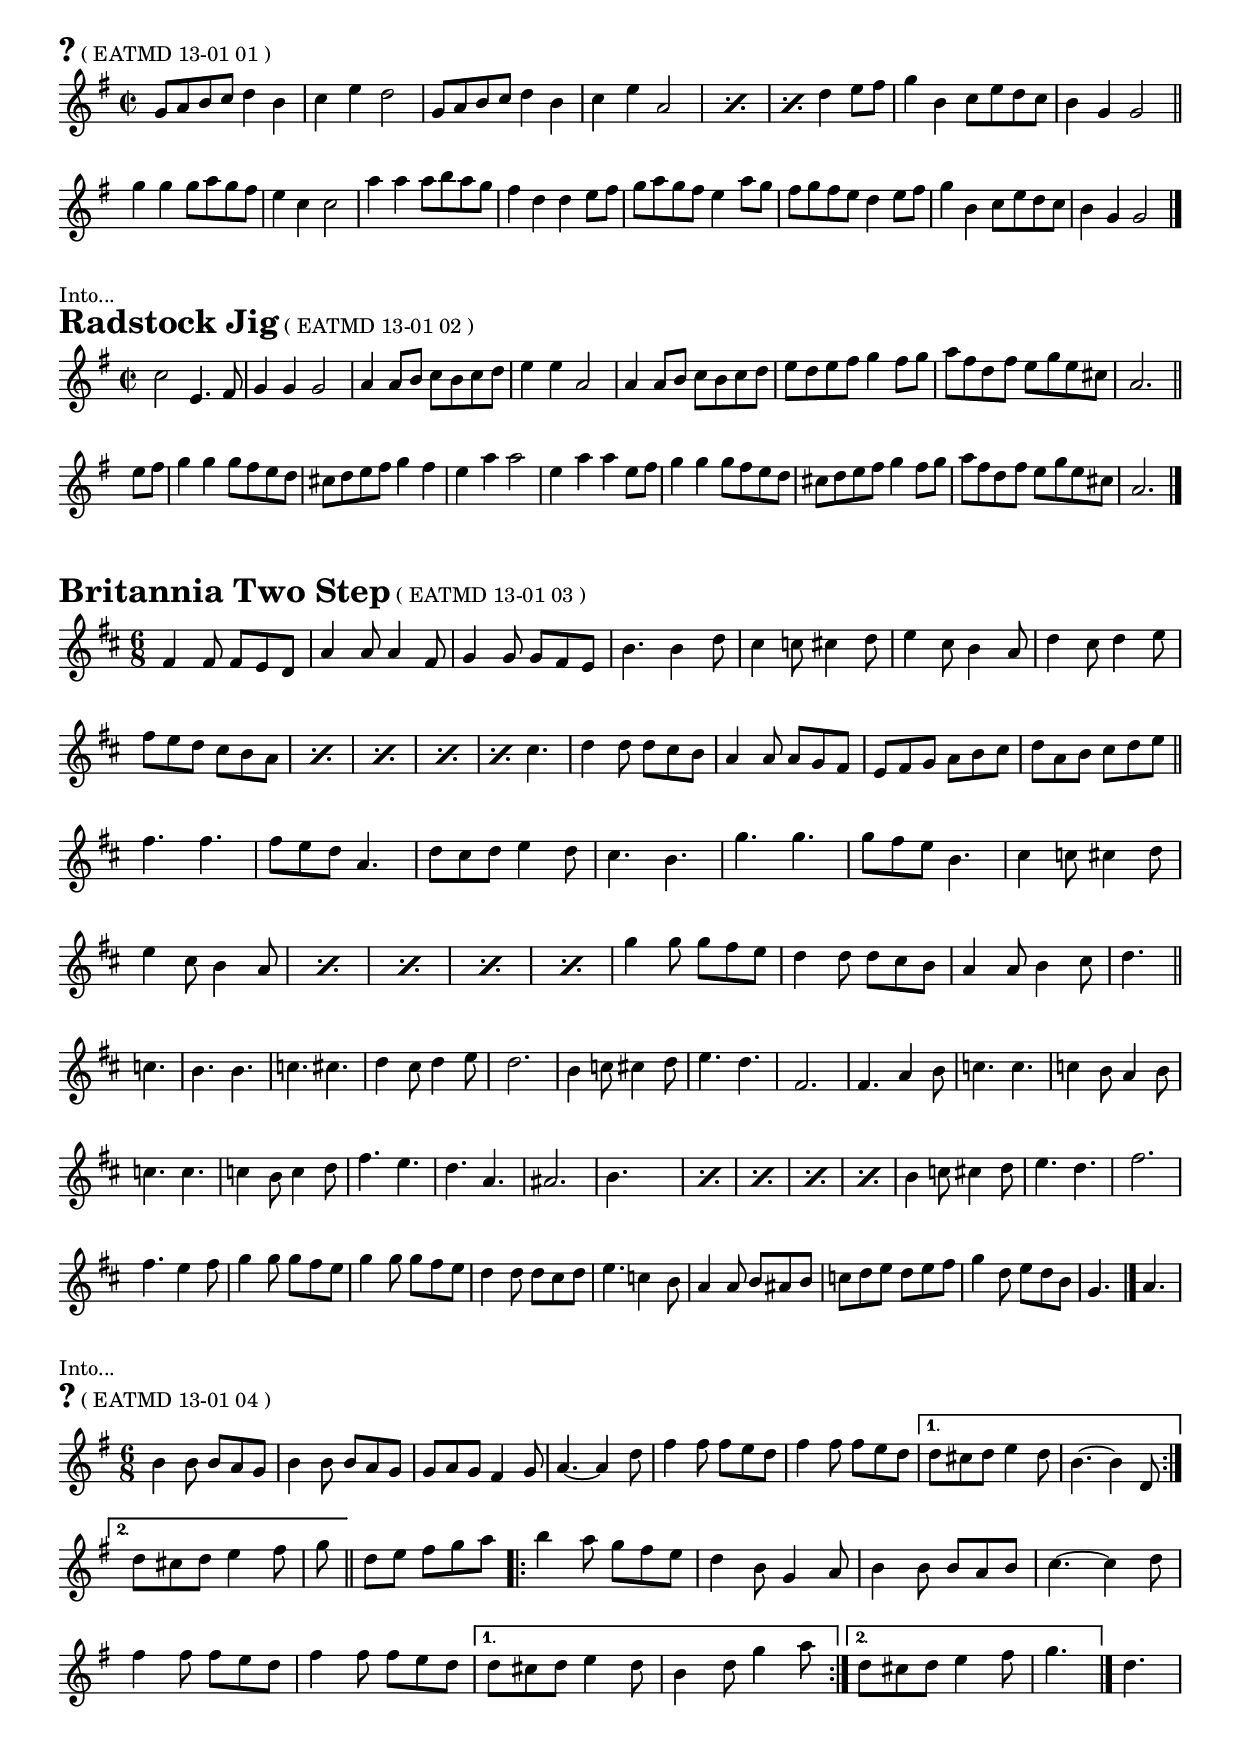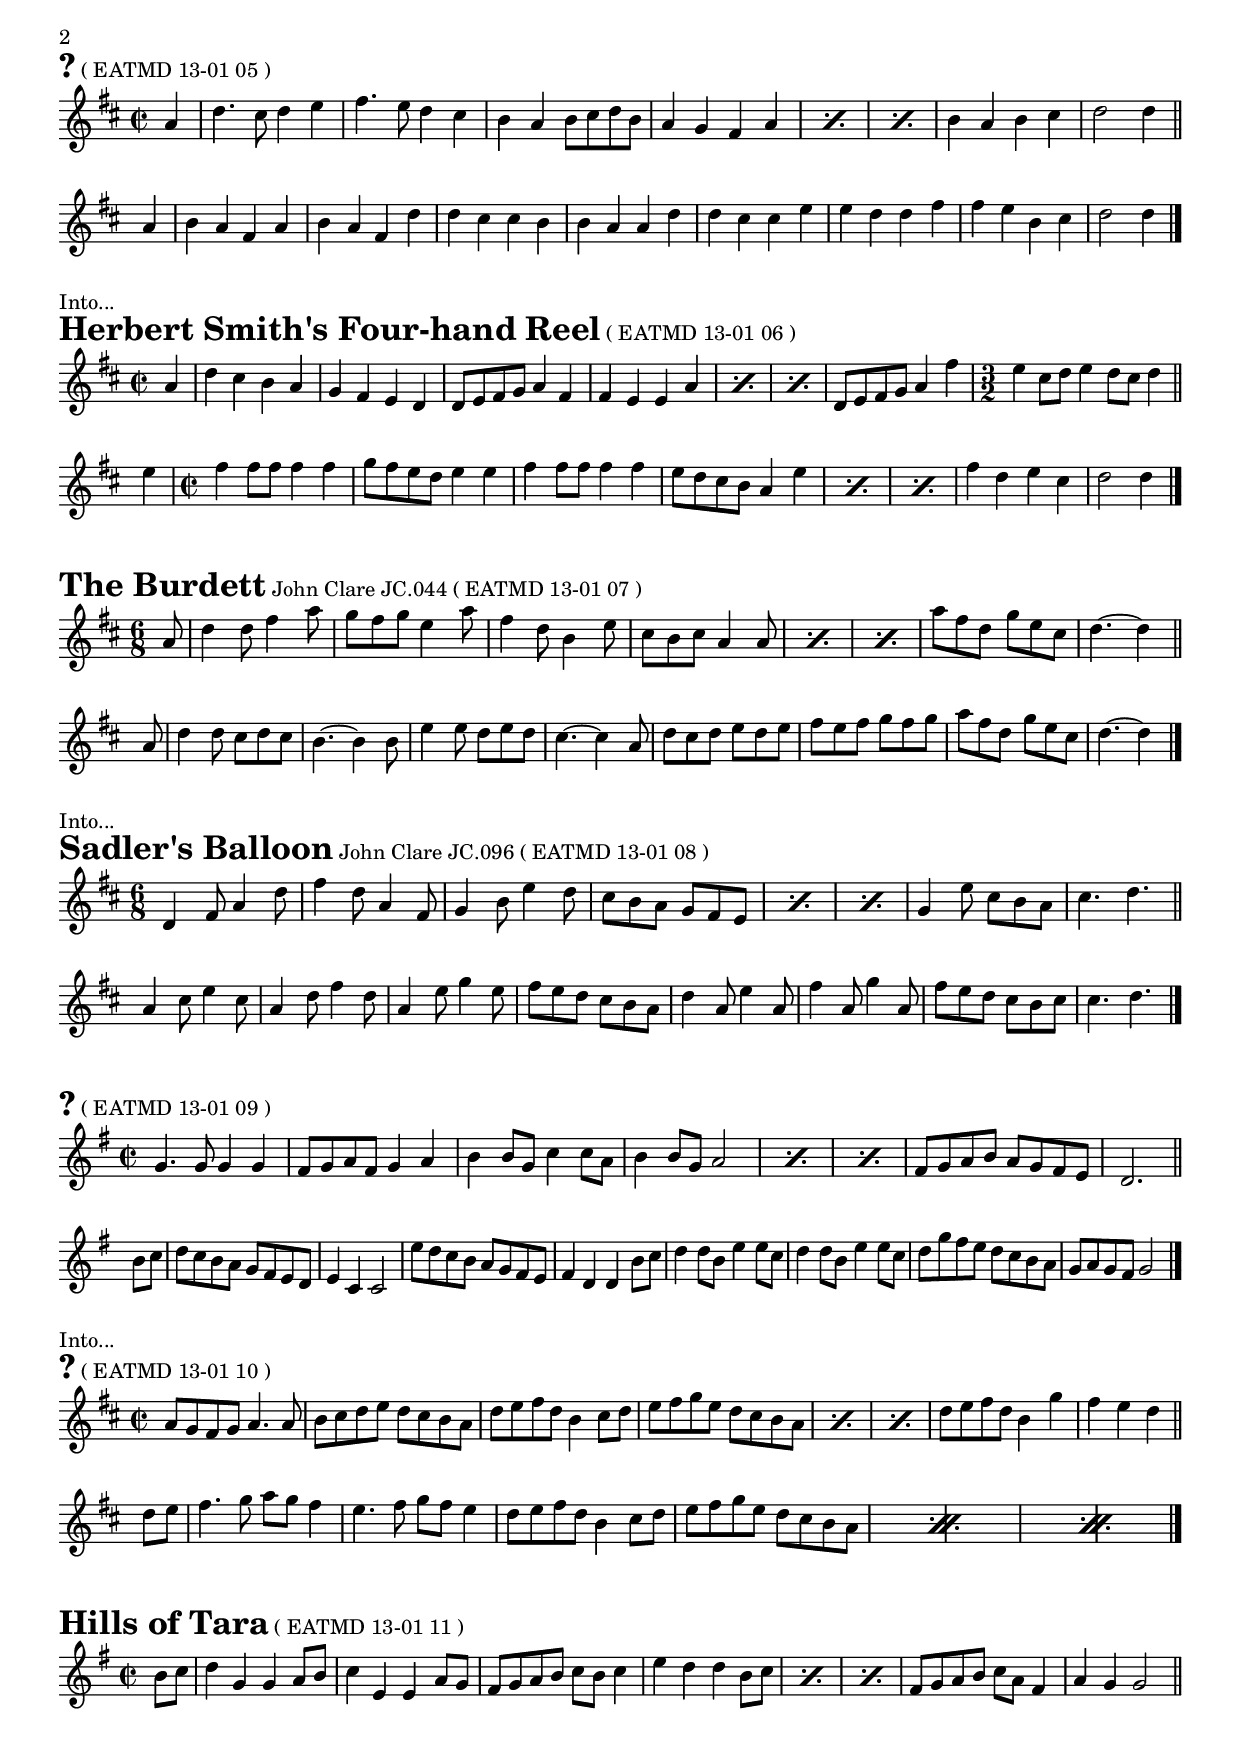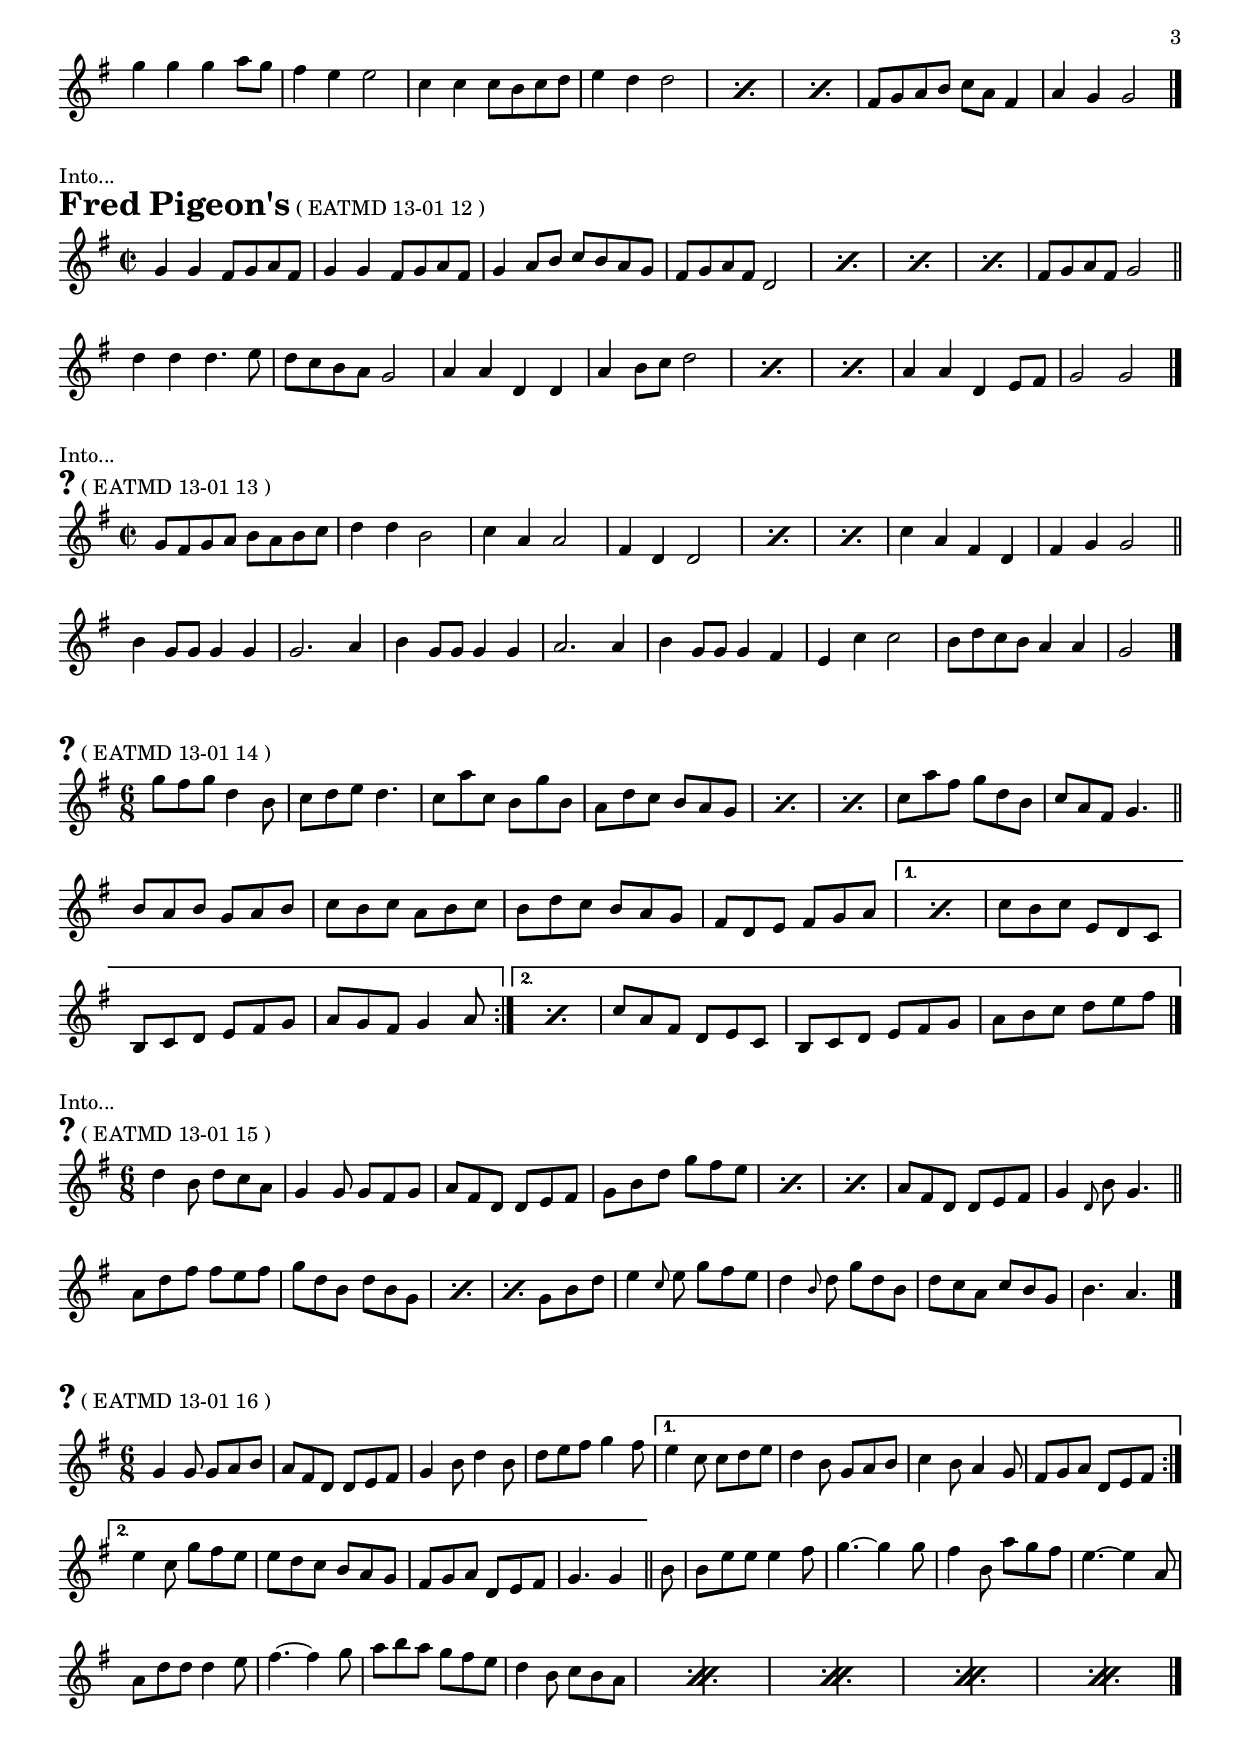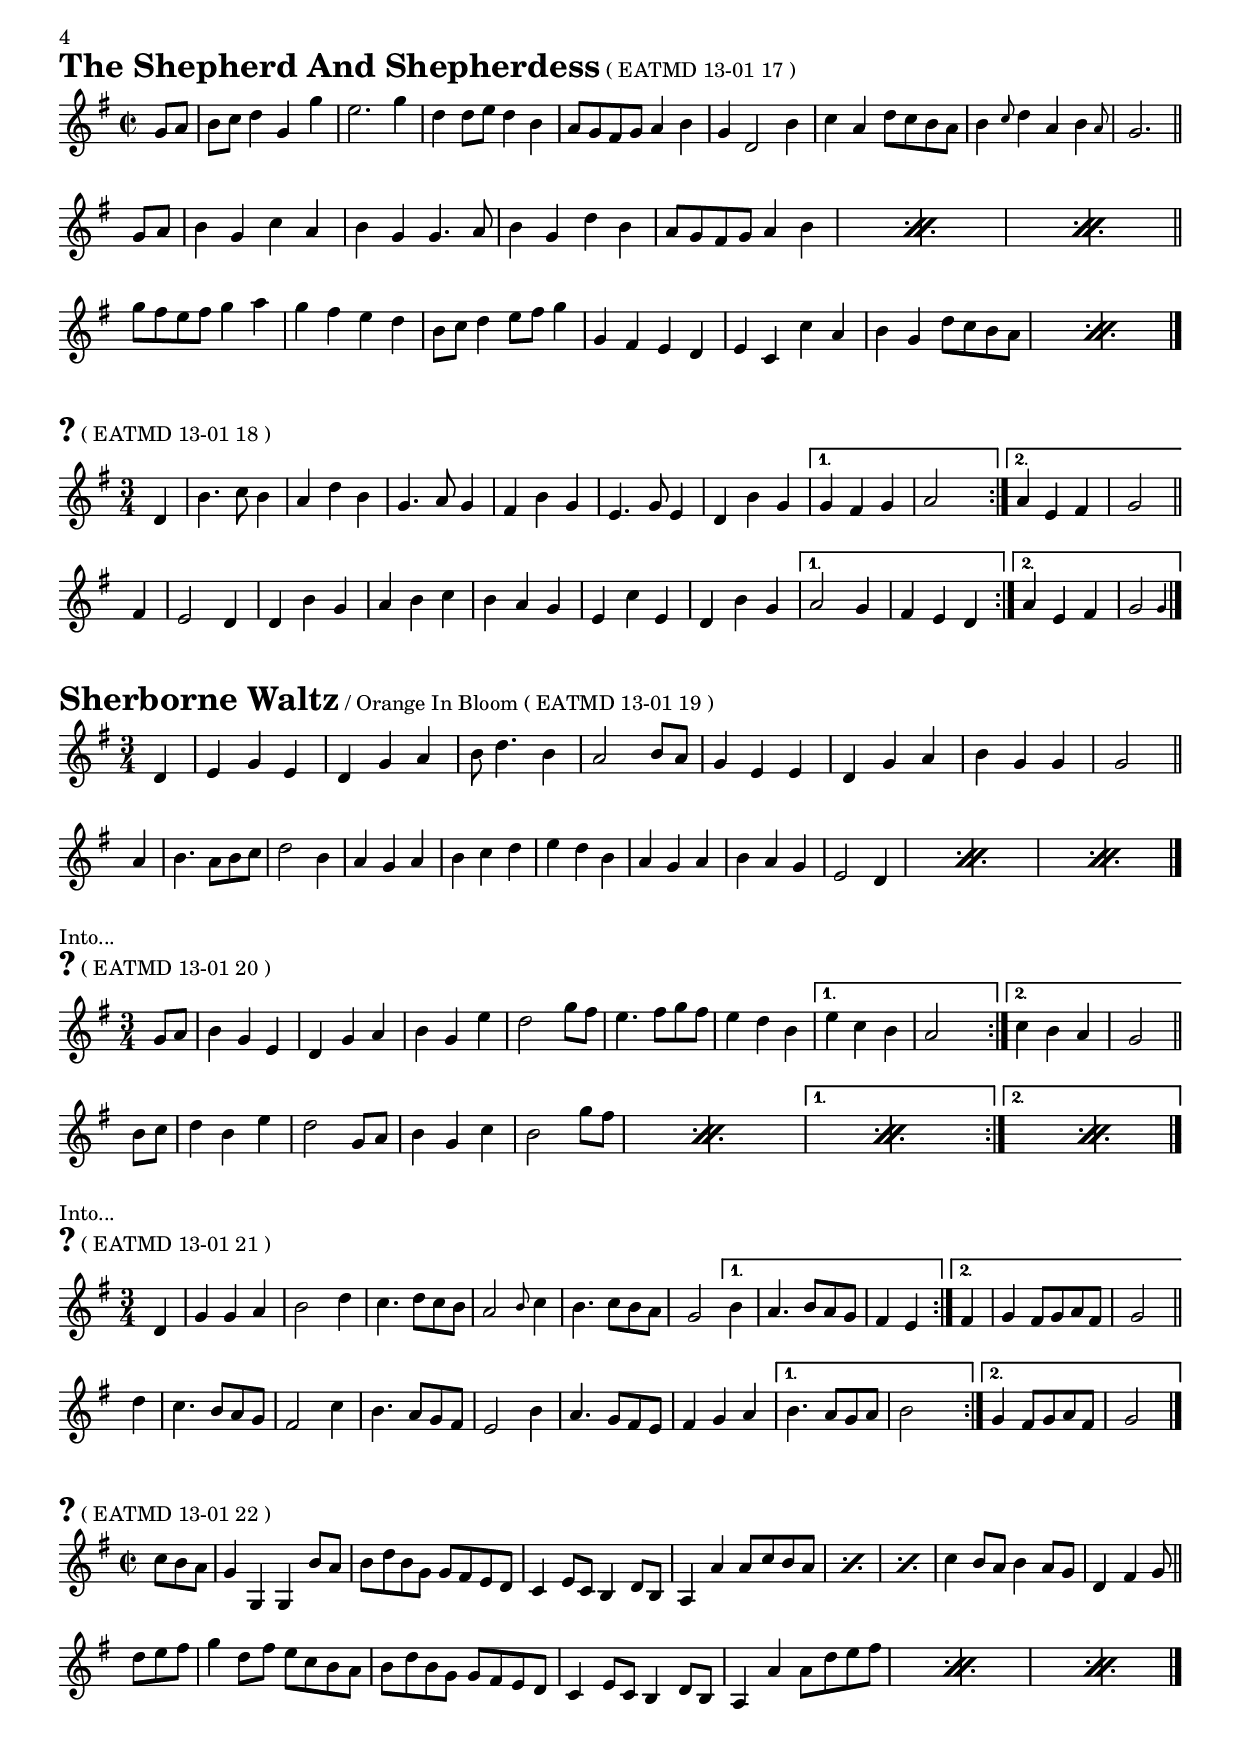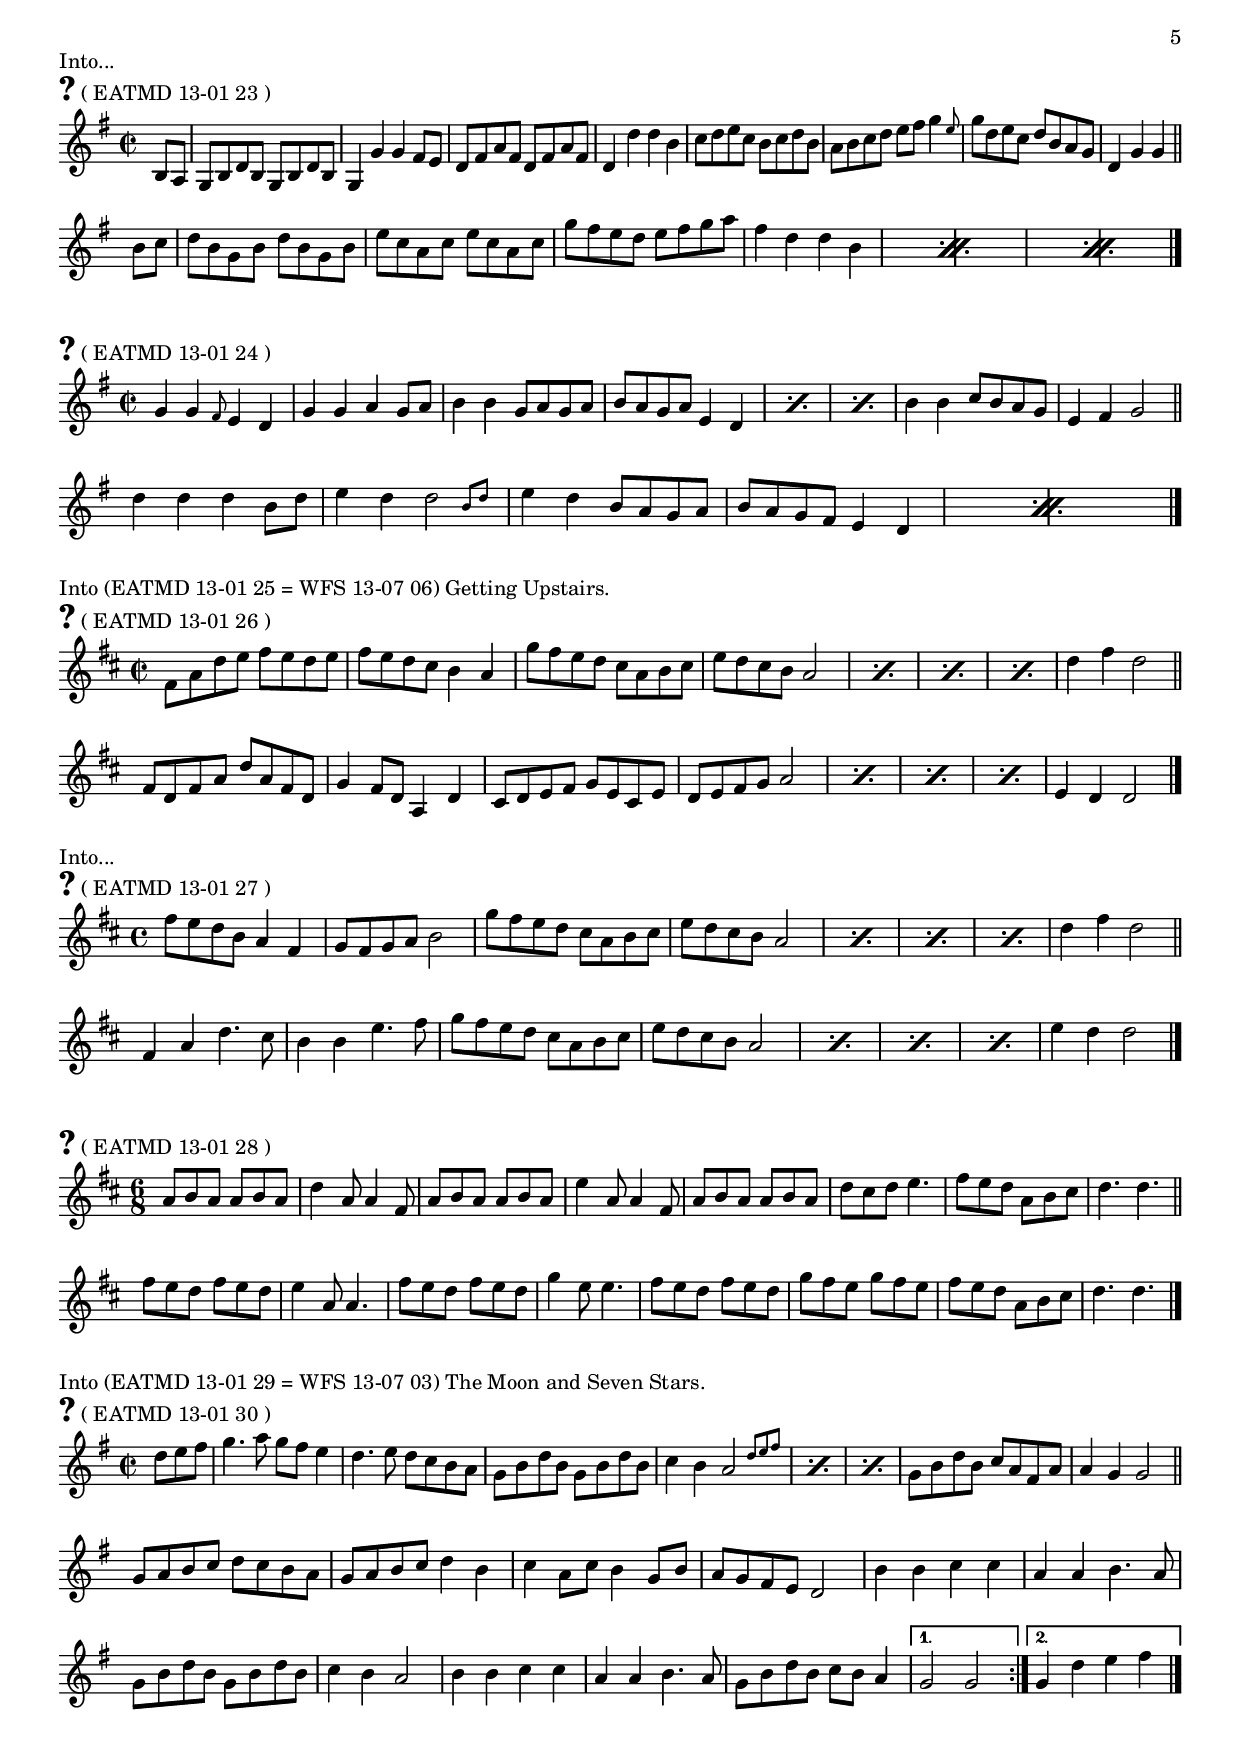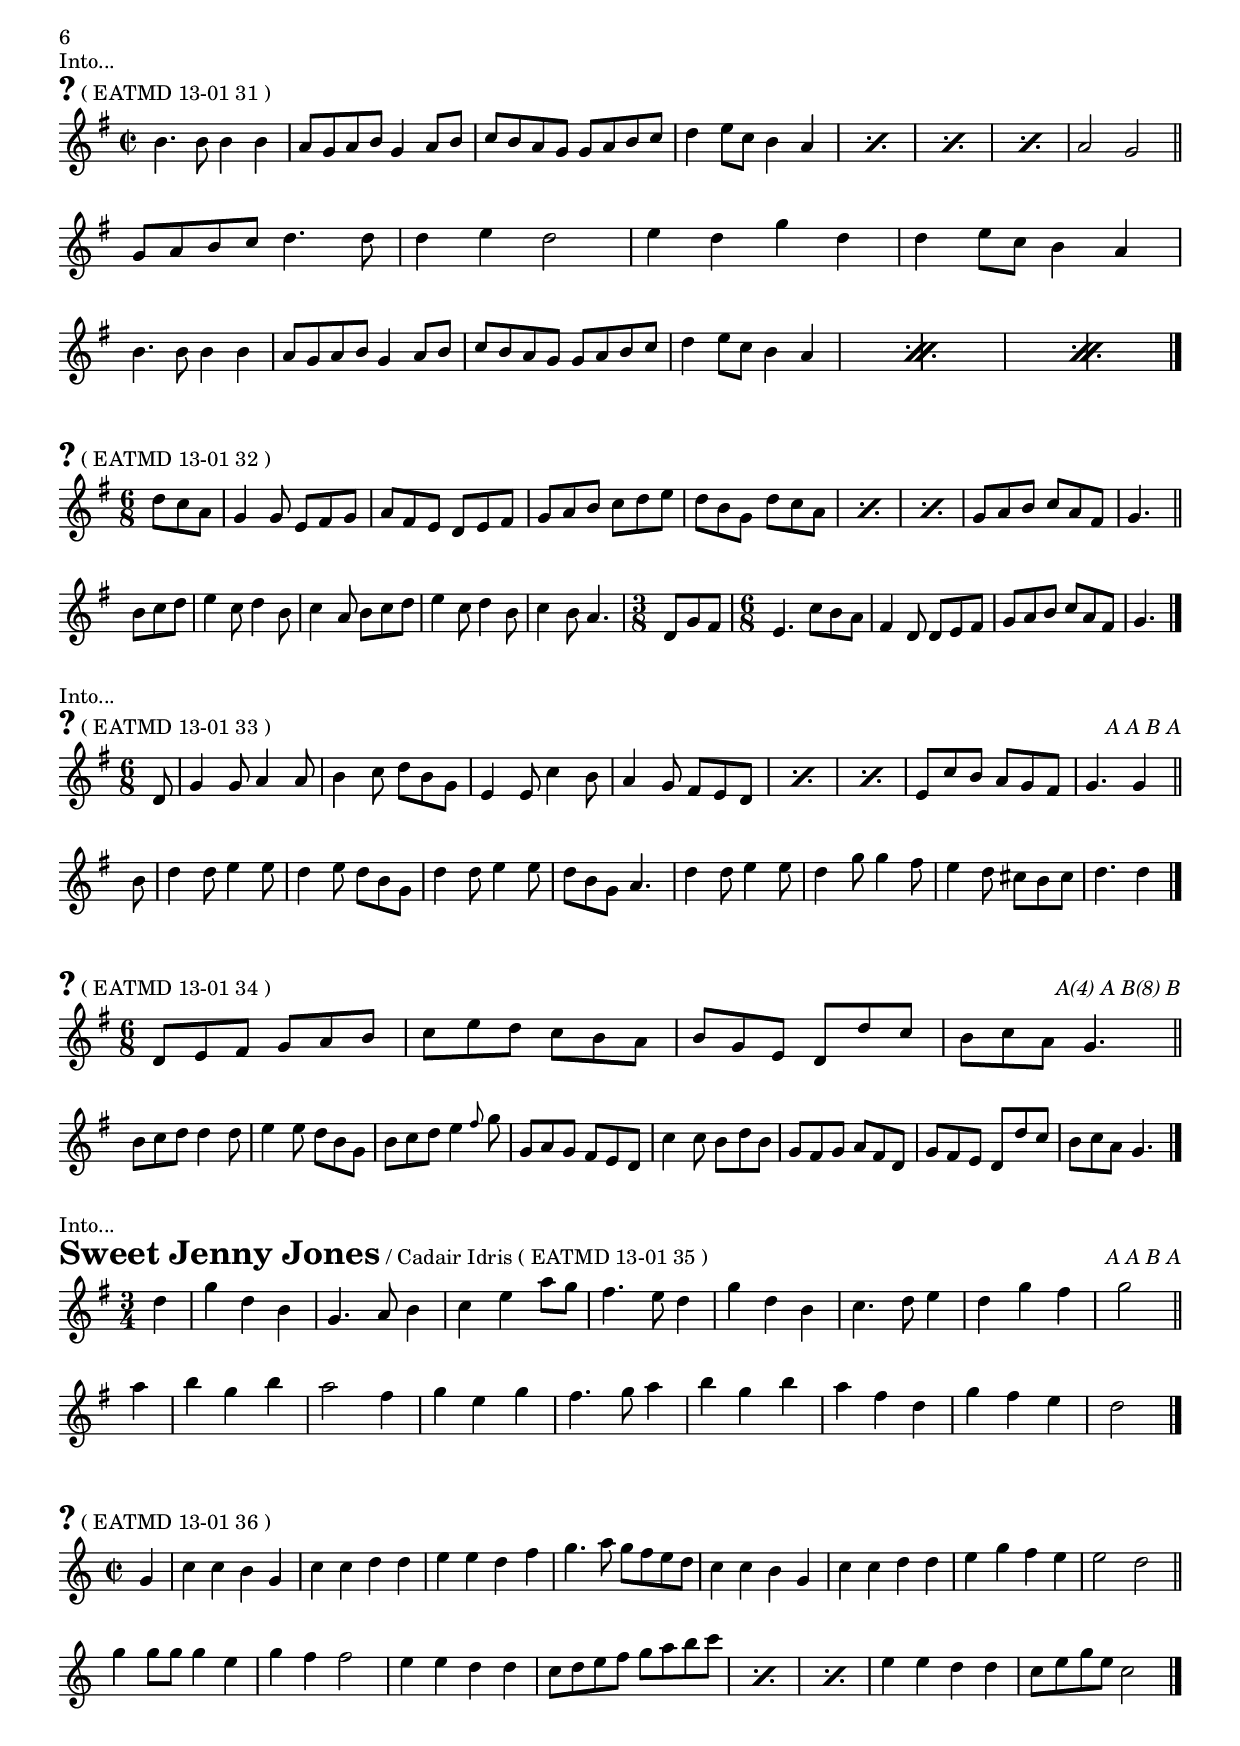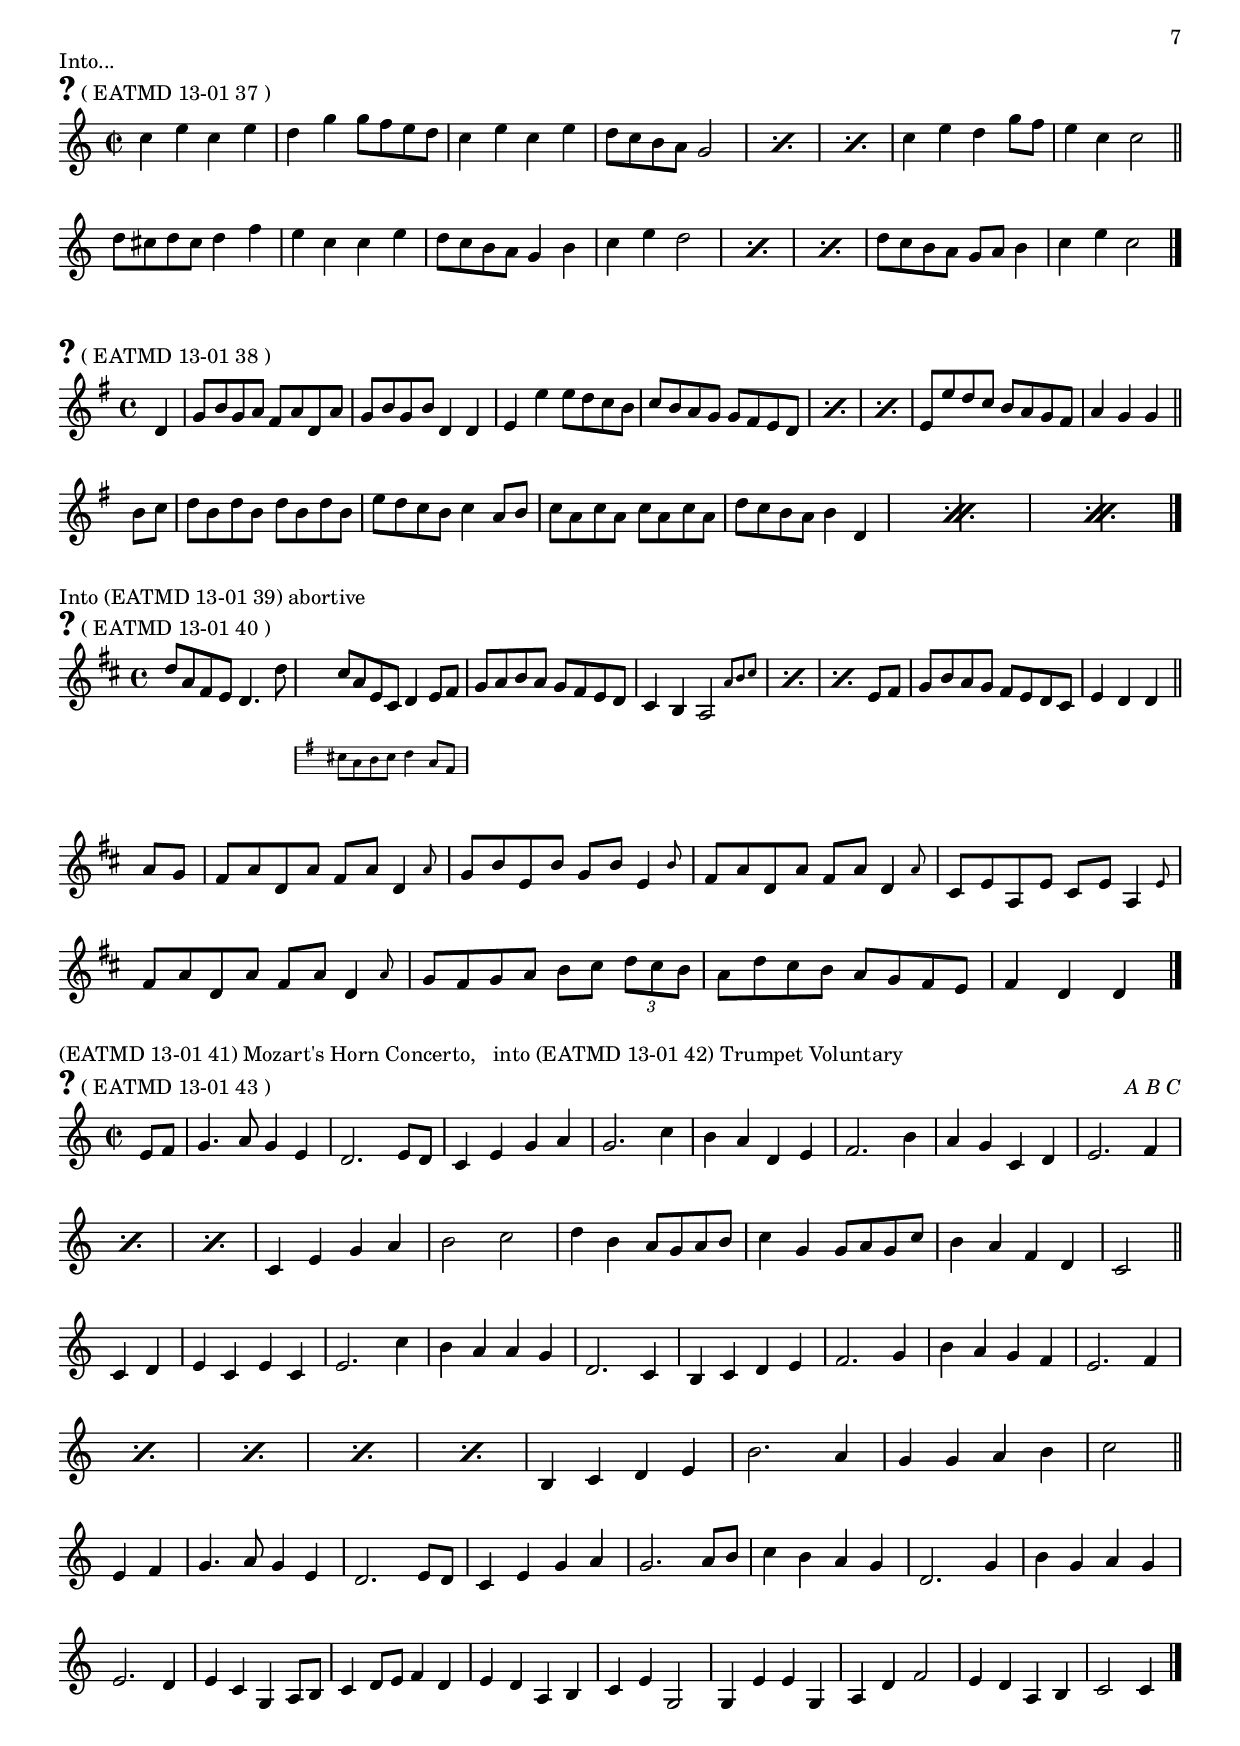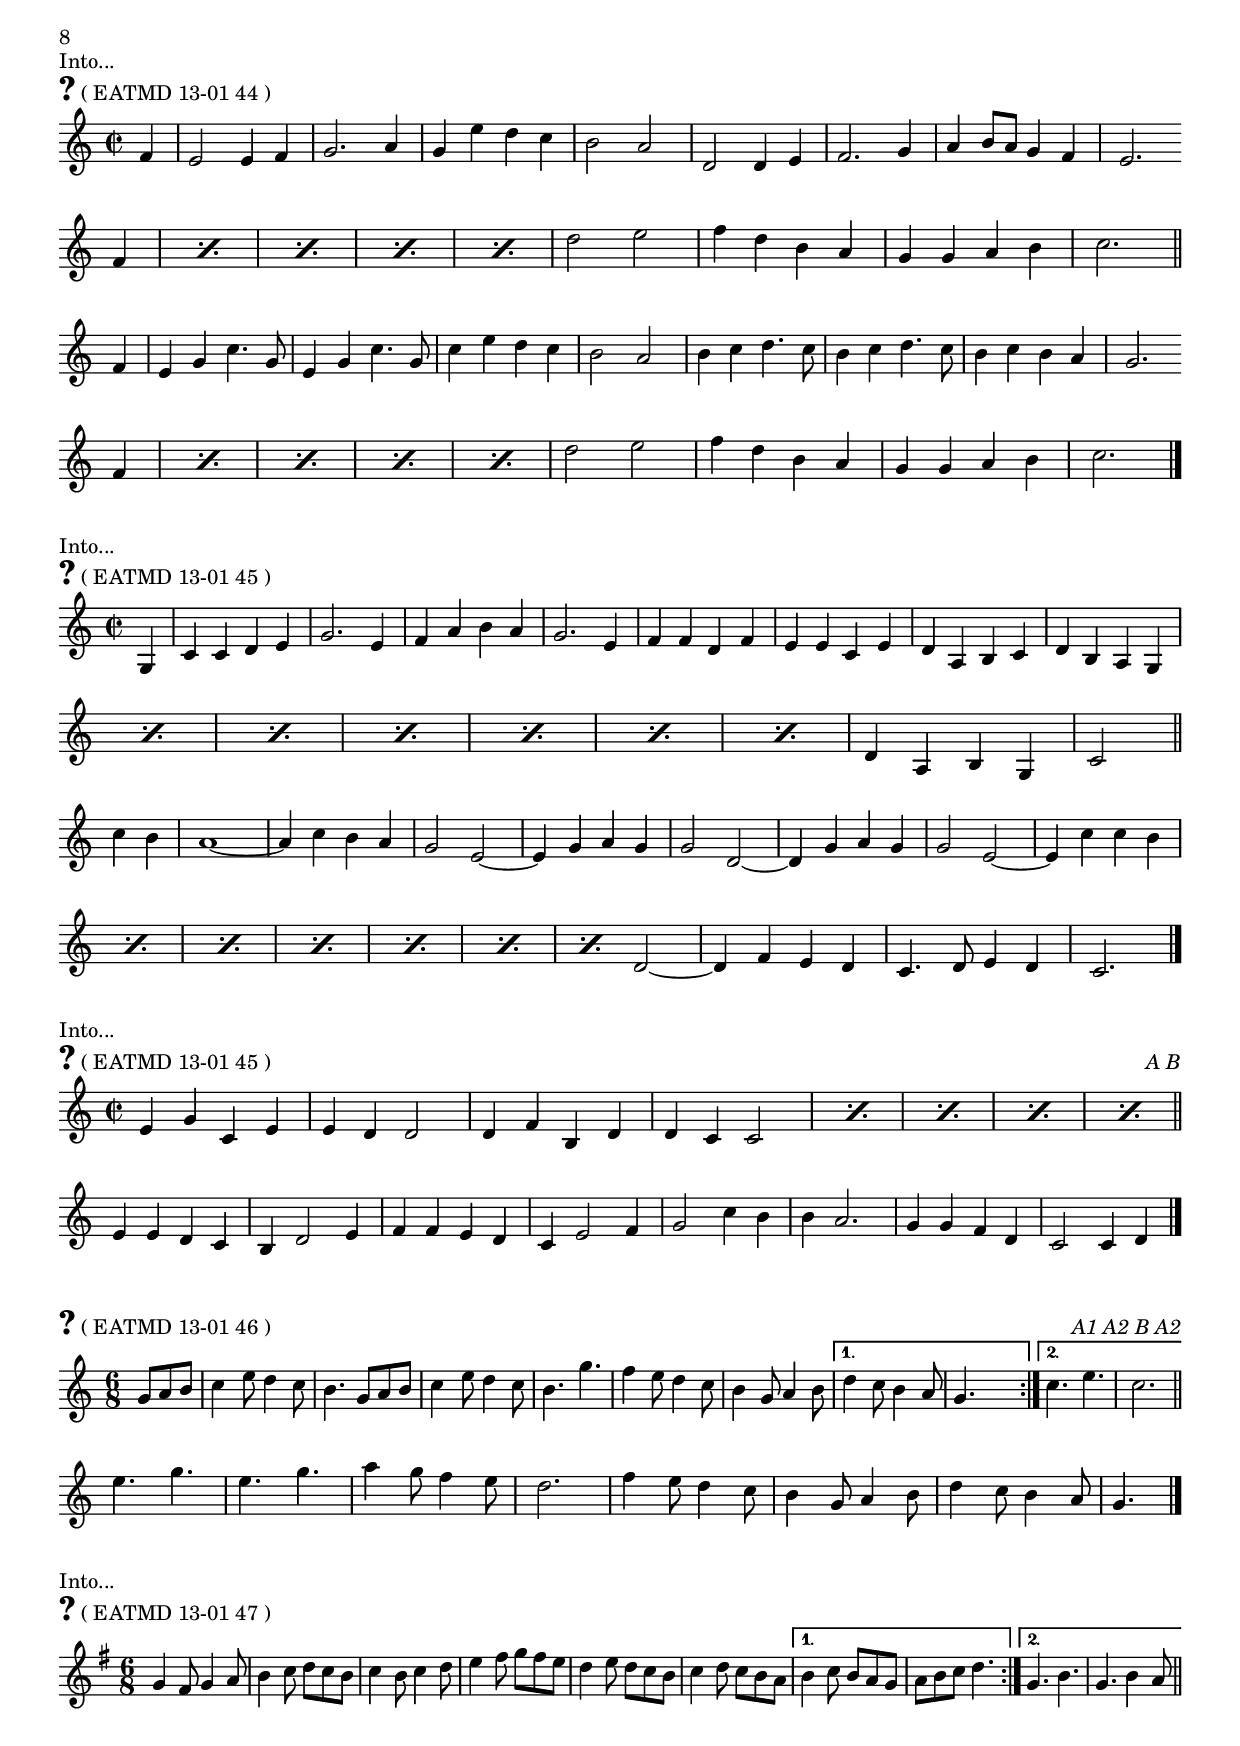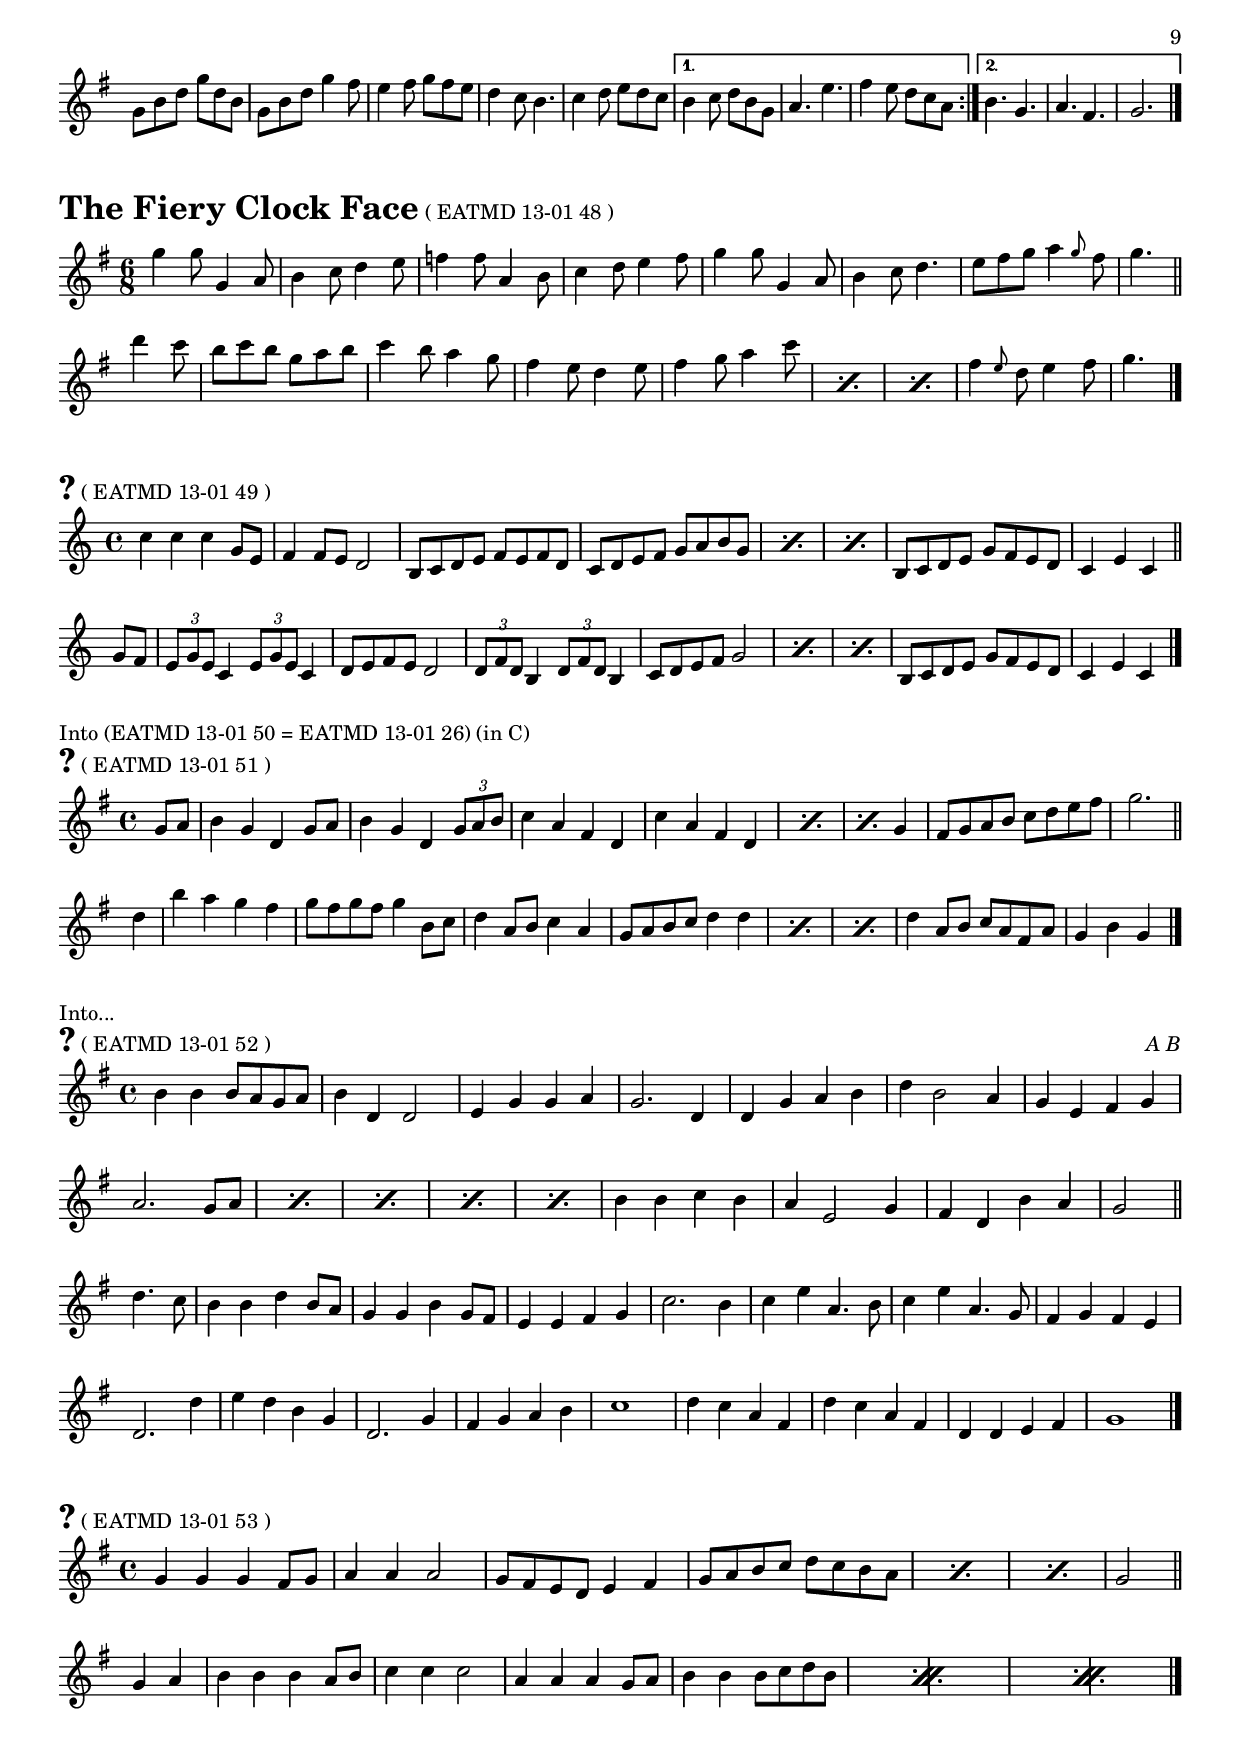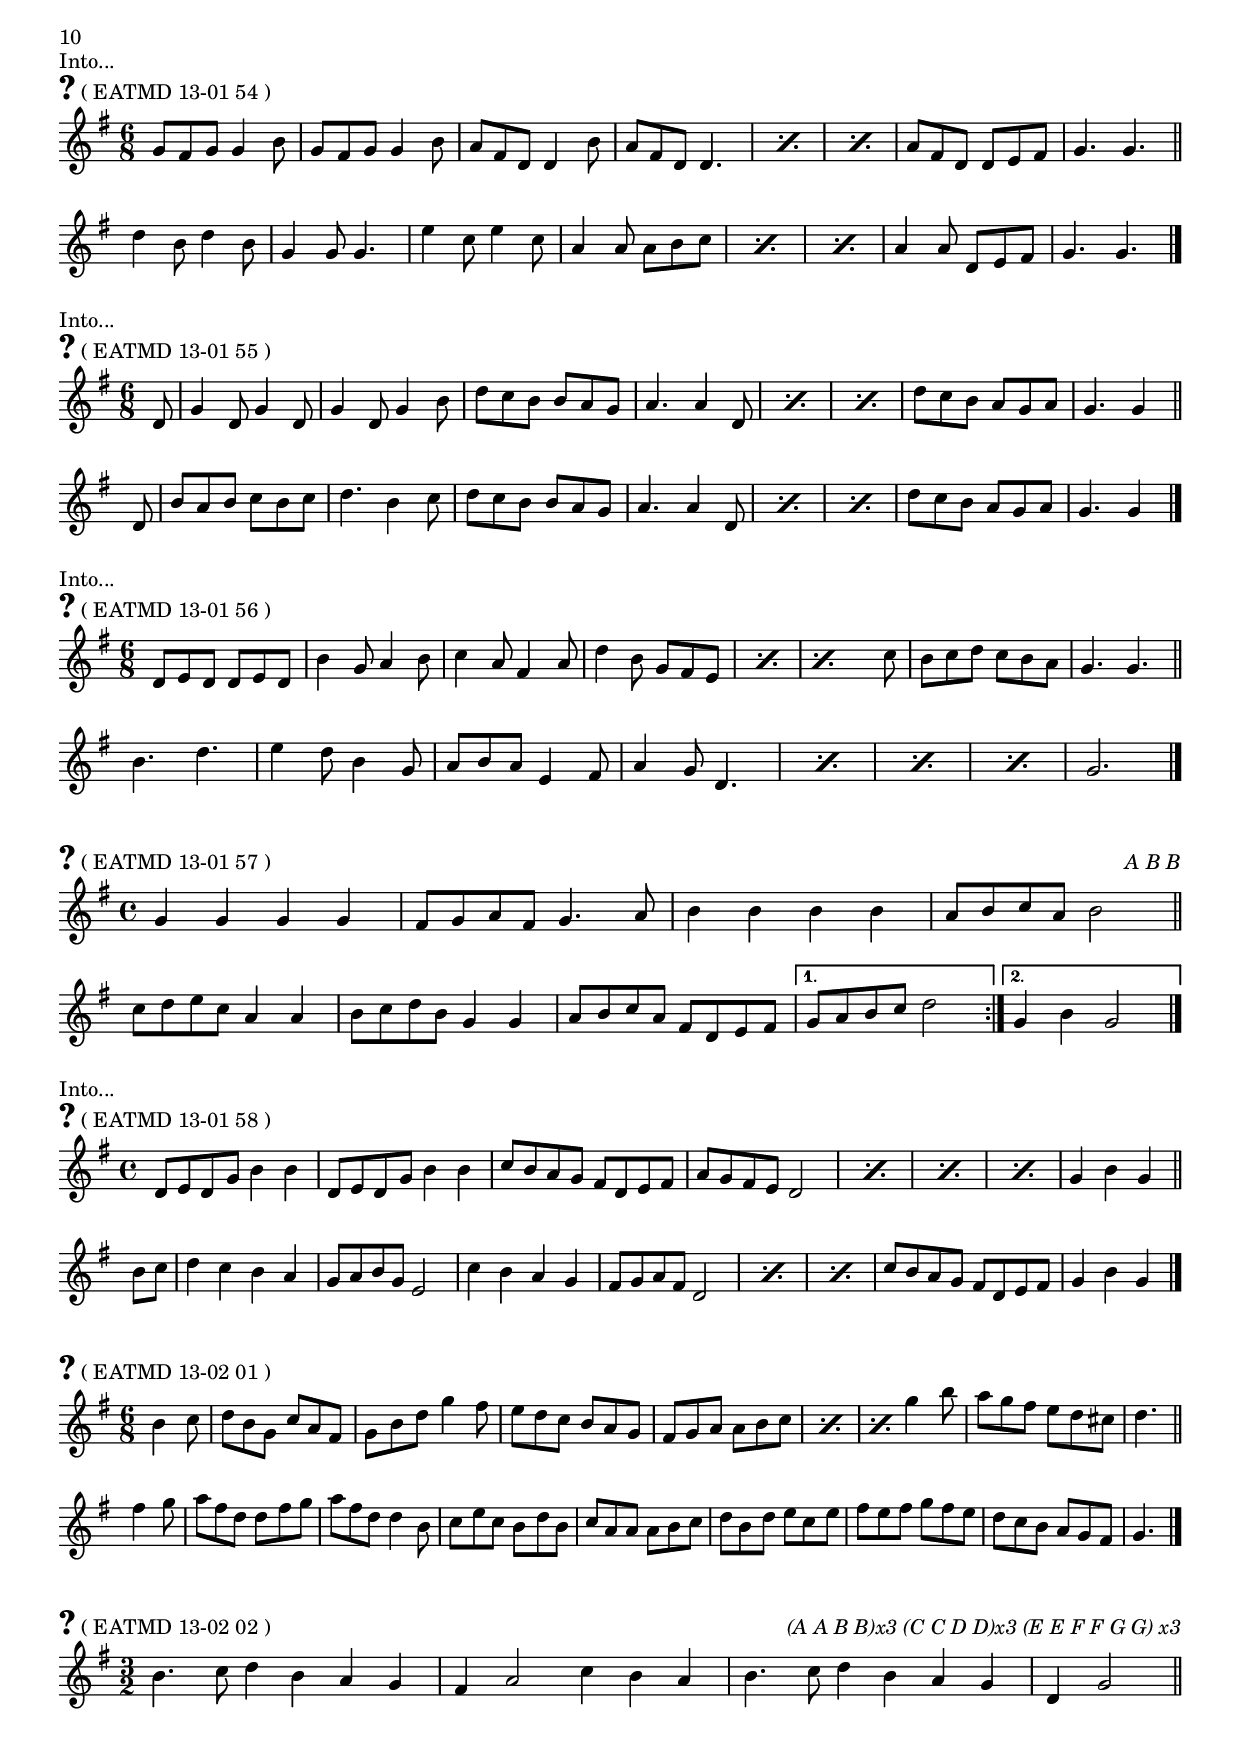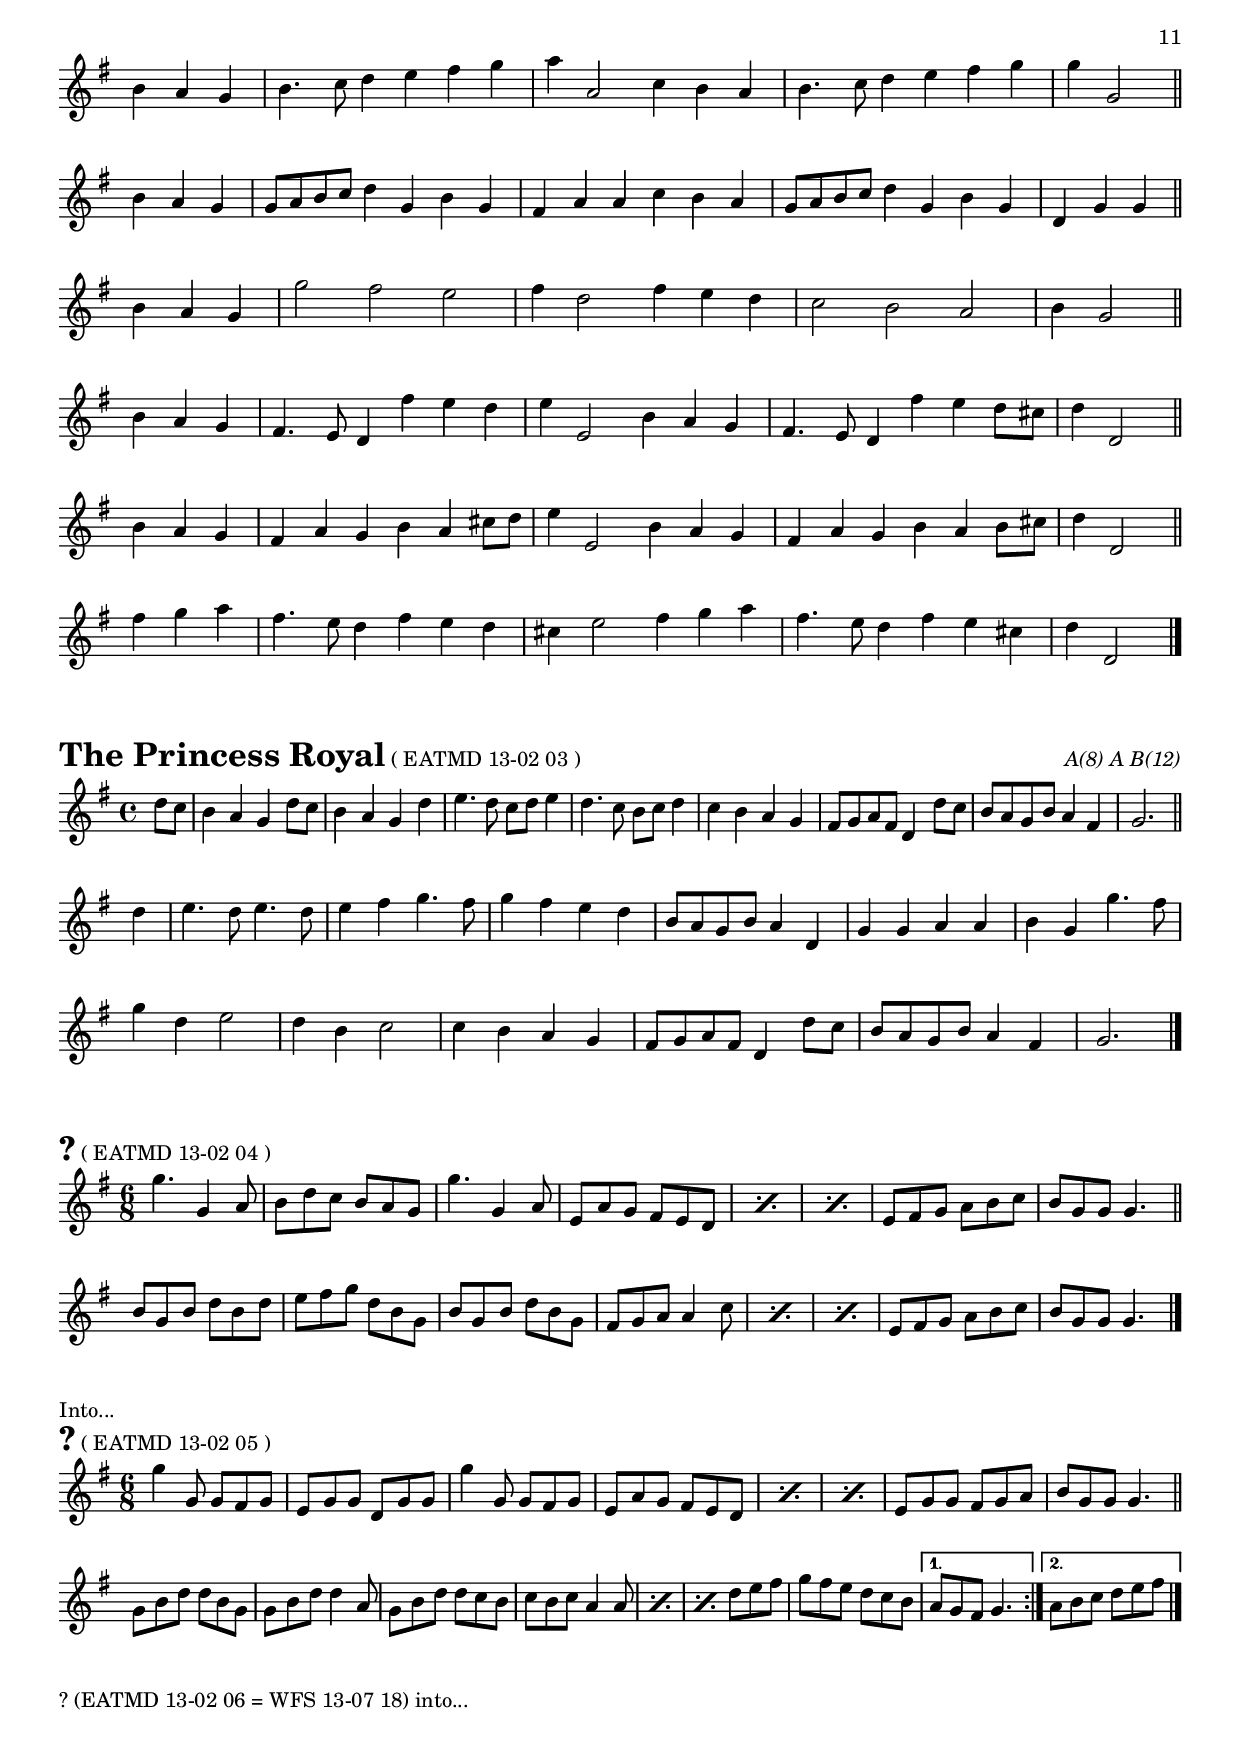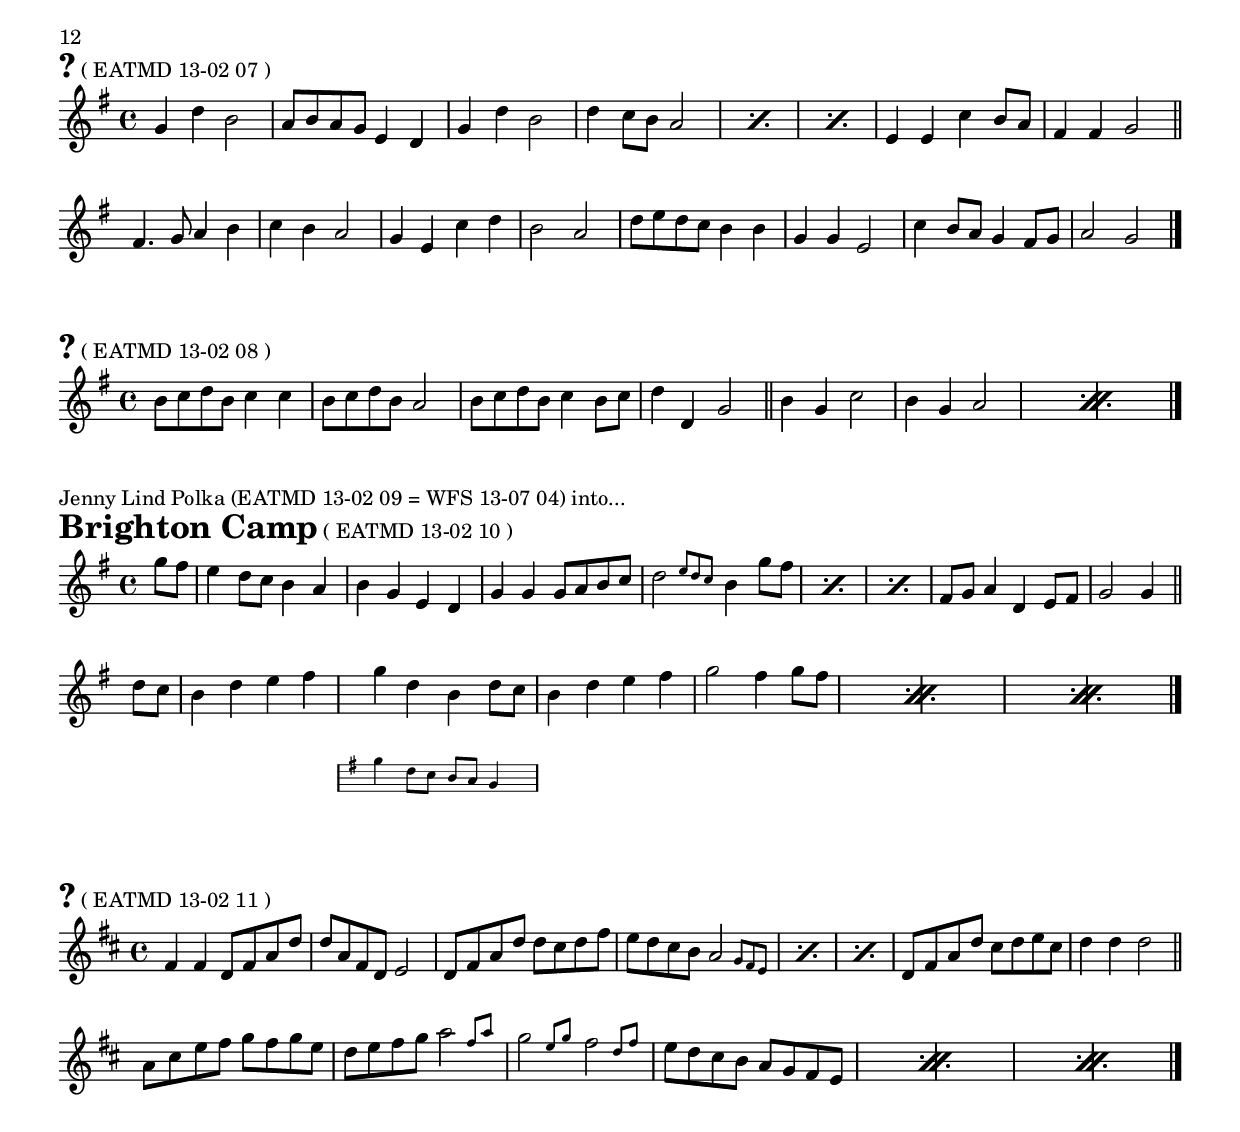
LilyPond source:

\version "2.16.0"

\layout { 
  indent = 0.0\cm
  \context { \Score \remove "Bar_number_engraver" }	
}

#(set-global-staff-size 18)

\paper {

scoreTitleMarkup = \markup {
  \fill-line {
    \line {
      \fontsize #4 \bold  
      \fromproperty #'header:piece
      \normalsize  
      \fromproperty #'header:subtitle
      \normal-text
      (\fromproperty #'header:opus)
    }
    \line {
      \italic
      \fromproperty #'header:meter
    }
  }
}

}

ossia = \with {
      \remove "Time_signature_engraver"
      alignAboveContext = #"main"
      fontSize = #-3
      \override StaffSymbol #'staff-space = #(magstep -3)
      \override StaffSymbol #'thickness = #(magstep -3)
      firstClef = ##f
}
    
makePercent =
#(define-music-function (parser location note) (ly:music?)
   "Make a percent repeat the same length as NOTE."
   (make-music 'PercentEvent
               'length (ly:music-length note)))

makeDoublePercent =
#(define-music-function (parser location note) (ly:music?)
   "Make a percent repeat the same length as NOTE."
   (make-music 'DoublePercentEvent
               'length (ly:music-length note)))

%{ Barn session recording. %}


\score{{
\transpose d d' {
\time 2/2 \key g \major
  g8 a8 b8 c'8 d'4 b4 c'4 e'4 d'2
  g8 a8 b8 c'8 d'4 b4 c'4 e'4 a2
  \makePercent s1 \makePercent s2
  d'4 e'8 fis'8
  g'4 b4 c'8 e'8 d'8 c'8 b4 g4 g2
  \bar "||" \break
  g'4 g'4 g'8 a'8 g'8 fis'8 e'4 c'4 c'2
  a'4 a'4 a'8 b'8 a'8 g'8 fis'4 d'4 d'4 e'8 fis'8
  g'8 a'8 g'8 fis'8 e'4 a'8 g'8 fis'8 g'8 fis'8 e'8 d'4 e'8 fis'8
  g'4 b4 c'8 e'8 d'8 c'8 b4 g4 g2
  \bar "|."
}}
\header{
piece = "?"
opus = "EATMD 13-01 01"
}}
\markuplist{ "Into..." }


\score{{
\transpose d d' {
\time 2/2 \key g \major
  c'2 e4. fis8 g4 g4 g2
  a4 a8 b8 c'8 b8 c'8 d'8 e'4 e'4 a2
  a4 a8 b8 c'8 b8 c'8 d'8 e'8 d'8 e'8 fis'8 g'4 fis'8 g'8
  a'8 fis'8 d'8 fis'8 e'8 g'8 e'8 cis'8 a2.
  \bar "||" \break e'8 fis'8
  g'4 g'4 g'8 fis'8 e'8 d'8 cis'8 d'8 e'8 fis'8 g'4 fis'4
  e'4 a'4 a'2 e'4 a'4 a'4 e'8 fis'8 \noBreak
  g'4 g'4 g'8 fis'8 e'8 d'8 cis'8 d'8 e'8 fis'8 g'4 fis'8 g'8
  a'8 fis'8 d'8 fis'8 e'8 g'8 e'8 cis'8 a2.
  \bar "|."
}}
\header{
piece = "Radstock Jig"
opus = "EATMD 13-01 02"
}}

\score{{
\transpose d d' {
\time 6/8 \key d \major
  fis4 fis8 fis8 e8 d8 a4 a8 a4 fis8
  g4 g8 g8 fis8 e8 b4. b4 d'8
  cis'4 c'8 cis'4 d'8 e'4 cis'8 b4 a8
  d'4 cis'8 d'4 e'8 fis'8 e'8 d'8 cis'8 b8 a8
  \makePercent s2. \makePercent s2.
  \makePercent s2. \makePercent s4. cis'4.
  d'4 d'8 d'8 cis'8 b8 a4 a8 a8 g8 fis8
  e8 fis8 g8 a8 b8 cis'8 d'8 a8 b8 cis'8 d'8 e'8
  \bar "||" \break
  fis'4. fis'4. fis'8 e'8 d'8 a4.
  d'8 cis'8 d'8 e'4 d'8 cis'4. b4.
  g'4. g'4. g'8 fis'8 e'8 b4.
  cis'4 c'8 cis'4 d'8 e'4 cis'8 b4 a8
  \makePercent s2. \makePercent s2.
  \makePercent s2. \makePercent s2.
  g'4 g'8 g'8 fis'8 e'8 d'4 d'8 d'8 cis'8 b8
  a4 a8 b4 cis'8 d'4.   \bar "||" \break
  c'4.
  b4. b4. c'4. cis'4. d'4 cis'8 d'4 e'8 d'2.
  b4 c'8 cis'4 d'8 e'4. d'4. fis2. fis4. a4 b8
  c'4. c'4. c'4 b8 a4 b8 c'4. c'4. c'4 b8 c'4 d'8
  fis'4. e'4. d'4. a4. ais2. b4. s4.
  \makePercent s2. \makePercent s2.
  \makePercent s2. \makePercent s2.
  b4 c'8 cis'4 d'8 e'4. d'4. fis'2. fis'4. e'4 fis'8
  g'4 g'8 g'8 fis'8 e'8 g'4 g'8 g'8 fis'8 e'8
  d'4 d'8 d'8 cis'8 d'8 e'4. c'4 b8
  a4 a8 b8 ais8 b8 c'8 d'8 e'8 d'8 e'8 fis'8
  g'4 d'8 e'8 d'8 b8 g4.
  \bar "|." a4.
}}
\header{
piece = "Britannia Two Step"
opus = "EATMD 13-01 03"
}}
\markuplist{ "Into..." }

\score{{
\transpose d d' {
\time 6/8 \key g \major
  \repeat volta 2 {
  b4 b8 b8 a8 g8 b4 b8 b8 a8 g8
  g8 a8 g8 fis4 g8 a4.~a4 d'8
  fis'4 fis'8 fis'8 e'8 d'8 fis'4 fis'8 fis'8 e'8 d'8
  } \alternative {
    {  d'8 cis'8 d'8 e'4 d'8 b4.~b4 d8 \break }
    {  d'8 cis'8 d'8 e'4 fis'8 g'8 }
  }
  \bar "||"
  d'8 e'8 fis'8 g'8 a'8
  \repeat volta 2 {
  b'4 a'8 g'8 fis'8 e'8 d'4 b8 g4 a8
  b4 b8 b8 a8 b8 c'4.~c'4 d'8
  fis'4 fis'8 fis'8 e'8 d'8 fis'4 fis'8 fis'8 e'8 d'8
  } \alternative {
    { d'8 cis'8 d'8 e'4 d'8 b4 d'8 g'4 a'8 }
    { d'8 cis'8 d'8 e'4 fis'8 g'4. }
  }
  \bar "|."
  d'4.
}}
\header{
piece = "?"
opus = "EATMD 13-01 04"
}}

\score{{
\transpose d d' {
\time 2/2 \key d \major
  \partial 4 a4
  d'4. cis'8 d'4 e'4 fis'4. e'8 d'4 cis'4
  b4 a4 b8 cis'8 d'8 b8 a4 g4 fis4 a4
  \makePercent s1 \makePercent s1
  b4 a4 b4 cis'4 d'2 d'4 \bar "||" \break a4
  b4 a4 fis4 a4 b4 a4 fis4 d'4 d'4 cis'4 cis'4 b4
  b4 a4 a4 d'4 d'4 cis'4 cis'4 e'4 e'4 d'4 d'4 fis'4
  fis'4 e'4 b4 cis'4 d'2 d'4
  \bar "|."
}}
\header{
piece = "?"
opus = "EATMD 13-01 05"
}}

\markuplist{ "Into..." }

\score{{
\transpose d d' {
\time 2/2 \key d \major
  \partial 4 a4
  d'4 cis'4 b4 a4 g4 fis4 e4 d4
  d8 e8 fis8 g8 a4 fis4 fis4 e4 e4 a4
  \makePercent s1 \makePercent s1
  d8 e8 fis8 g8 a4 fis'4
  \time 3/2 e'4 cis'8 d'8 e'4 d'8 cis'8 d'4
  \bar "||" \break
  e'4
  \time 2/2
  fis'4 fis'8 fis'8 fis'4 fis'4 g'8 fis'8 e'8 d'8 e'4 e'4
  fis'4 fis'8 fis'8 fis'4 fis'4 e'8 d'8 cis'8 b8 a4 e'4
  \makePercent s1 \makePercent s1
  fis'4 d'4 e'4 cis'4 d'2 d'4
  \bar "|."
  }}
\header{
piece = "Herbert Smith's Four-hand Reel"
opus = "EATMD 13-01 06"
}}

\score{{
\transpose d d' {
\time 6/8 \key d \major
  \partial 8 a8
  d'4 d'8 fis'4 a'8 g'8 fis'8 g'8 e'4 a'8
  fis'4 d'8 b4 e'8 cis'8 b8 cis'8 a4 a8
  \makePercent s2. \makePercent s2.
  a'8 fis'8 d'8 g'8 e'8 cis'8 d'4.~d'4
  \bar "||" \break a8
  d'4 d'8 cis'8 d'8 cis'8 b4.~b4 b8
  e'4 e'8 d'8 e'8 d'8 cis'4.~cis'4 a8
  d'8 cis'8 d'8 e'8 d'8 e'8 fis'8 e'8 fis'8 g'8 fis'8 g'8
  a'8 fis'8 d'8 g'8 e'8 cis'8 d'4.~d'4
  \bar "|."

}}
\header{
piece = "The Burdett"
subtitle = "John Clare JC.044"
opus = "EATMD 13-01 07"
}}

\markuplist{ 
  "Into..." }

\score{{
\transpose d d' {
\time 6/8 \key d \major
  d4 fis8 a4 d'8 fis'4 d'8 a4 fis8
  g4 b8 e'4 d'8 cis'8 b8 a8 g8 fis8 e8
  \makePercent s2. \makePercent s2.
  g4 e'8 cis'8 b8 a8 cis'4. d'4.
  \bar "||" \break 
  a4 cis'8 e'4 cis'8 a4 d'8 fis'4 d'8
  a4 e'8 g'4 e'8 fis'8 e'8 d'8 cis'8 b8 a8
  d'4 a8 e'4 a8 fis'4 a8 g'4 a8
  fis'8 e'8 d'8 cis'8 b8 cis'8 cis'4. d'4.
  \bar "|."

}}
\header{
piece = "Sadler's Balloon"
subtitle = "John Clare JC.096"
opus = "EATMD 13-01 08"
}}


\score{{
\transpose d d' {
\time 2/2 \key g \major
  g4. g8 g4 g4 fis8 g8 a8 fis8 g4 a4
  b4 b8 g8 c'4 c'8 a8 b4 b8 g8 a2
  \makePercent s1 \makePercent s1
  fis8 g8 a8 b8 a8 g8 fis8 e8 d2.
  \bar "||" \break b8 c'8
  d'8 c'8 b8 a8 g8 fis8 e8 d8 e4 c4 c2
  e'8 d'8 c'8 b8 a8 g8 fis8 e8 fis4 d4 d4 b8 c'8
  d'4 d'8 b8 e'4 e'8 c'8 d'4 d'8 b8 e'4 e'8 c'8
  d'8 g'8 fis'8 e'8 d'8 c'8 b8 a8 g8 a8 g8 fis8 g2
  \bar "|."  
}}
\header{
piece = "?"
opus = "EATMD 13-01 09"
}}

\markuplist{ "Into..." }

\score{{
\transpose d d' {
\time 2/2 \key d \major
  a8 g8 fis8 g8 a4. a8 b8 cis'8 d'8 e'8 d'8 cis'8 b8 a8
  d'8 e'8 fis'8 d'8 b4 cis'8 d'8 e'8 fis'8 g'8 e'8 d'8 cis'8 b8 a8
  \makePercent s1 \makePercent s1
  d'8 e'8 fis'8 d'8 b4 g'4 fis'4 e'4 d'4
  \bar "||" \break d'8 e'8
  fis'4. g'8 a'8 g'8 fis'4 e'4. fis'8 g'8 fis'8 e'4
  d'8 e'8 fis'8 d'8 b4 cis'8 d'8 e'8 fis'8 g'8 e'8 d'8 cis'8 b8 a8
  \makeDoublePercent s\breve
  \makeDoublePercent s\breve  
  \bar "|."  
}}
\header{
piece = "?"
opus = "EATMD 13-01 10"
}}

\score{{
\transpose d d' {
\time 2/2 \key g \major
  \partial 4
  b8 c'8 d'4 g4 g4 a8 b8 c'4 e4 e4 a8 g8
  fis8 g8 a8 b8 c'8 b8 c'4 e'4 d'4 d'4 b8 c'8
  \makePercent s1 \makePercent s1
  fis8 g8 a8 b8 c'8 a8 fis4 a4 g4 g2
  \bar "||" \break 
  g'4 g'4 g'4 a'8 g'8 fis'4 e'4 e'2
  c'4 c'4 c'8 b8 c'8 d'8 e'4 d'4 d'2
  \makePercent s1 \makePercent s1
  fis8 g8 a8 b8 c'8 a8 fis4 a4 g4 g2
  \bar "|."  
}}
\header{
piece = "Hills of Tara"
opus = "EATMD 13-01 11"
}}

\markuplist{ "Into..." }

\score{{
\transpose d d' {
\time 2/2 \key g \major
  g4 g4 fis8 g8 a8 fis8 g4 g4 fis8 g8 a8 fis8
  g4 a8 b8 c'8 b8 a8 g8 fis8 g8 a8 fis8 d2
  \makePercent s1 \makePercent s1 \makePercent s1
  fis8 g8 a8 fis8 g2
  \bar "||" \break
  d'4 d'4 d'4. e'8 d'8 c'8 b8 a8 g2
  a4 a4 d4 d4 a4 b8 c'8 d'2
  \makePercent s1 \makePercent s1
  a4 a4 d4 e8 fis8 g2 g2
  \bar "|."  
}}
\header{
piece = "Fred Pigeon's"
opus = "EATMD 13-01 12"
}}

\markuplist{ "Into..." }

\score{{
\transpose d d' {
\time 2/2 \key g \major
  g8 fis8 g8 a8 b8 a8 b8 c'8 d'4 d'4 b2
  c'4 a4 a2 fis4 d4 d2
  \makePercent s1 \makePercent s1
  c'4 a4 fis4 d4 fis4 g4 g2
  \bar "||" \break
  b4 g8 g8 g4 g4 g2. a4
  b4 g8 g8 g4 g4 a2. a4
  b4 g8 g8 g4 fis4 e4 c'4 c'2
  b8 d'8 c'8 b8 a4 a4 g2
  \bar "|."  
}}
\header{
piece = "?"
opus = "EATMD 13-01 13"
}}

\score{{
\transpose d d' {
\time 6/8 \key g \major
  g'8 fis'8 g'8 d'4 b8 c'8 d'8 e'8 d'4.
  c'8 a'8 c'8 b8 g'8 b8 a8 d'8 c'8 b8 a8 g8
  \makePercent s2. \makePercent s2.
  c'8 a'8 fis'8 g'8 d'8 b8 c'8 a8 fis8 g4.
  \bar "||" \break
  \repeat volta 2 {
  b8 a8 b8 g8 a8 b8 c'8 b8 c'8 a8 b8 c'8
  b8 d'8 c'8 b8 a8 g8 fis8 d8 e8 fis8 g8 a8
  }
  \alternative {
    {
      \makePercent s2. 
      c'8 b8 c'8 e8 d8 c8 \break
      b,8 c8 d8 e8 fis8 g8 a8 g8 fis8 g4 a8
    }{
      \makePercent s2. 
      c'8 a8 fis8 d8 e8 c8  
      b,8 c8 d8 e8 fis8 g8 a8 b8 c'8 d'8 e'8 fis'8
    }
  }
  \bar "|."  
}}
\header{
piece = "?"
opus = "EATMD 13-01 14"
}}
\markuplist{ "Into..."
}
\score{{
\transpose d d' {
\time 6/8 \key g \major
  d'4 b8 d'8 c'8 a8 g4 g8 g8 fis8 g8
  a8 fis8 d8 d8 e8 fis8 g8 b8 d'8 g'8 fis'8 e'8
  \makePercent s2. \makePercent s2.
  a8 fis8 d8 d8 e8 fis8 g4 \grace{d8} b8 g4.
  \bar "||" \break
  a8 d'8 fis'8 fis'8 e'8 fis'8 g'8 d'8 b8 d'8 b8 g8
  \makePercent s2. \makePercent s4. g8 b8 d'8
  e'4 \grace{c'8} e'8 g'8 fis'8 e'8 d'4 \grace{b8} d'8 g'8 d'8 b8
  d'8 c'8 a8 c'8 b8 g8 b4. a4.
  \bar "|."  
}}
\header{
piece = "?"
opus = "EATMD 13-01 15"
}}

\score{{
\transpose d d' {
\time 6/8 \key g \major
  \repeat volta 2 {
  g4 g8 g8 a8 b8 a8 fis8 d8 d8 e8 fis8
  g4 b8 d'4 b8 d'8 e'8 fis'8 g'4 fis'8
  } \alternative {
    {
      e'4 c'8 c'8 d'8 e'8 d'4 b8 g8 a8 b8
      c'4 b8 a4 g8 fis8 g8 a8 d8 e8 fis8
    }
    {
      e'4 c'8 g'8 fis'8 e'8 e'8 d'8 c'8 b8 a8 g8
      fis8 g8 a8 d8 e8 fis8 g4. g4
    }
  }
  \bar "||" b8
  b8 e'8 e'8 e'4 fis'8 g'4.~g'4 g'8
  fis'4 b8 a'8 g'8 fis'8 e'4.~e'4 a8
  a8 d'8 d'8 d'4 e'8 fis'4.~fis'4 g'8
  a'8 b'8 a'8 g'8 fis'8 e'8 d'4 b8 c'8 b8 a8
  \makeDoublePercent s1.
  \makeDoublePercent s1.
  \makeDoublePercent s1.
  \makeDoublePercent s1.
  \bar "|."  
}}
\header{
piece = "?"
opus = "EATMD 13-01 16"
}}

\score{{
\transpose d d' {
\time 2/2 \key g \major
  \partial 4 g8 a8
  b8 c'8 d'4 g4 g'4 e'2. g'4 d'4 d'8 e'8 d'4 b4
  a8 g8 fis8 g8 a4 b4 g4 d2 b4 c'4 a4 d'8 c'8 b8 a8
  b4 \grace{c'8} d'4 a4 \afterGrace b4 a8 g2.
  \bar "||" \break g8 a8
  b4 g4 c'4 a4 b4 g4 g4. a8
  b4 g4 d'4 b4 a8 g8 fis8 g8 a4 b4
  \makeDoublePercent s\breve
  \makeDoublePercent s\breve
  \bar "||" \break
  g'8 fis'8 e'8 fis'8 g'4 a'4 g'4 fis'4 e'4 d'4
  b8 c'8 d'4 e'8 fis'8 g'4 g4 fis4 e4 d4
  e4 c4 c'4 a4 b4 g4 d'8 c'8 b8 a8  
  \makeDoublePercent s\breve
  \bar "|."  
}}
\header{
piece = "The Shepherd And Shepherdess"
opus = "EATMD 13-01 17"
}}

\score{{
\transpose d d' {
\time 3/4 \key g \major
  \repeat volta 2 {
  \partial 4 d4

  b4. c'8 b4 a4 d'4 b4 g4. a8 g4 fis4 b4 g4
  e4. g8 e4 d4 b4 g4 }
  \alternative {
    {  g4 fis4 g4 a2 s4 }
    {  a4 e4 fis4 g2 }
  }
  \bar "||" \break 
  \repeat volta 2 {
  fis4
  e2 d4 d4 b4 g4 a4 b4 c'4 b4 a4 g4
  e4 c'4 e4 d4 b4 g4
  } \alternative {
  { a2 g4 fis4 e4 d4 }
  { a4 e4 fis4 \afterGrace g2 g4 } }
  \bar "|."  
}}
\header{
piece = "?"
opus = "EATMD 13-01 18"
}}

\score{{
\transpose d d' {
\time 3/4 \key g \major
  \partial 4 d4
  e4 g4 e4 d4 g4 a4
  b8 d'4. b4 a2 b8 a8
  g4 e4 e4 d4 g4 a4 b4 g4 g4 g2
  \bar "||" \break a4
  b4. a8 b8 c'8 d'2 b4 a4 g4 a4 b4 c'4 d'4
  e'4 d'4 b4 a4 g4 a4 b4 a4 g4 e2 d4
  \makeDoublePercent s1.
  \makeDoublePercent s1.
  \bar "|."  
}}
\header{
piece = "Sherborne Waltz"
subtitle = "/ Orange In Bloom"
opus = "EATMD 13-01 19"
}}
\markuplist{ "Into..."
}

\score{{
\transpose d d' {
\time 3/4 \key g \major
  \repeat volta 2 {
  \partial 4 g8 a8
  b4 g4 e4 d4 g4 a4 b4 g4 e'4 d'2 g'8 fis'8
  e'4. fis'8 g'8 fis'8 e'4 d'4 b4
  } \alternative {
    {e'4 c'4 b4 a2 s4}
    {c'4 b4 a4 g2}
  }
  \bar "||" \break 
  \repeat volta 2 {
    b8 c'8
  d'4 b4 e'4 d'2 g8 a8 b4 g4 c'4 b2 g'8 fis'8
  \makeDoublePercent s1.
  } \alternative {
    { \makeDoublePercent s1.}
    { \makeDoublePercent s1 }
  }
  \bar "|."  
}}
\header{
piece = "?"
opus = "EATMD 13-01 20"
}}
\markuplist{ "Into..."
}

\score{{
\transpose d d' {
\time 3/4 \key g \major
  \repeat volta 2 {
  \partial 4 d4
  g4 g4 a4 b2 d'4 c'4. d'8 c'8 b8 a2 \grace {b8} c'4
  b4. c'8 b8 a8 g2 
  } \alternative {
    { b4 a4. b8 a8 g8 fis4 e4 }
    { fis4 g4 fis8 g8 a8 fis8 g2 }
  }
  \bar "||" \break
  \repeat volta 2 { d'4
  c'4. b8 a8 g8 fis2 c'4
  b4. a8 g8 fis8 e2 b4
  a4. g8 fis8 e8 fis4 g4 a4
  } \alternative {
    { b4. a8 g8 a8 b2 s4 }
    { g4 fis8 g8 a8 fis8 g2 }
  }
  \bar "|."  
}}
\header{
piece = "?"
opus = "EATMD 13-01 21"
}}

\score{{
\transpose d d' {
\time 2/2 \key g \major
  \partial 4. c'8 b8 a8 
  g4 g,4 g,4 b8 a8 b8 d'8 b8 g8 g8 fis8 e8 d8
  c4 e8 c8 b,4 d8 b,8 a,4 a4 a8 c'8 b8 a8
  \makePercent s1 \makePercent s1
  c'4 b8 a8 b4 a8 g8 d4 fis4 g8
  \bar "||" \break d'8 e'8 fis'8
  g'4 d'8 fis'8 e'8 c'8 b8 a8 b8 d'8 b8 g8 g8 fis8 e8 d8
  c4 e8 c8 b,4 d8 b,8 a,4 a4 a8 d'8 e'8 fis'8
  \makeDoublePercent s\breve
  \makeDoublePercent s\breve

  \bar "|."  
}}
\header{
piece = "?"
opus = "EATMD 13-01 22"
}}

\markuplist{ "Into..."
}

\score{{
\transpose d d' {
\time 2/2 \key g \major
  \partial 4 b,8 a,8
  g,8 b,8 d8 b,8 g,8 b,8 d8 b,8 g,4 g4 g4 fis8 e8
  d8 fis8 a8 fis8 d8 fis8 a8 fis8 d4 d'4 d'4 b4
  c'8 d'8 e'8 c'8 b8 c'8 d'8 b8 a8 b8 c'8 d'8 e'8 fis'8 \afterGrace g'4 e'8
  g'8 d'8 e'8 c'8 d'8 b8 a8 g8 d4 g4 g4
  \bar "||" \break b8 c'8
  d'8 b8 g8 b8 d'8 b8 g8 b8 e'8 c'8 a8 c'8 e'8 c'8 a8 c'8
  g'8 fis'8 e'8 d'8 e'8 fis'8 g'8 a'8 fis'4 d'4 d'4 b4
  \makeDoublePercent s\breve
  \makeDoublePercent s\breve
  \bar "|."  
}}
\header{
piece = "?"
opus = "EATMD 13-01 23"
}}

\score{{
\transpose d d' {
\time 2/2 \key g \major
  g4 g4 \grace fis8 e4 d4 g4 g4 a4 g8 a8
  b4 b4 g8 a8 g8 a8 b8 a8 g8 a8 e4 d4
  \makePercent s1 \makePercent s1
  b4 b4 c'8 b8 a8 g8 e4 fis4 g2
  \bar "||" \break
  d'4 d'4 d'4 b8 d'8 e'4 d'4 \afterGrace d'2 {b8 d'8}
  e'4 d'4 b8 a8 g8 a8 b8 a8 g8 fis8 e4 d4
  \makeDoublePercent s\breve
  \bar "|."  
}}
\header{
piece = "?"
opus = "EATMD 13-01 24"
}}

\markuplist{ "Into (EATMD 13-01 25 = WFS 13-07 06) Getting Upstairs."
}

\score{{
\transpose d d' {
\time 2/2 \key d \major
  fis8 a8 d'8 e'8 fis'8 e'8 d'8 e'8 fis'8 e'8 d'8 cis'8 b4 a4
  g'8 fis'8 e'8 d'8 cis'8 a8 b8 cis'8 e'8 d'8 cis'8 b8 a2
  \makePercent s1 \makePercent s1
  \makePercent s1
  d'4 fis'4 d'2
  \bar "||" \break
  fis8 d8 fis8 a8 d'8 a8 fis8 d8 g4 fis8 d8 a,4 d4
  cis8 d8 e8 fis8 g8 e8 cis8 e8 d8 e8 fis8 g8 a2
  \makePercent s1 \makePercent s1
  \makePercent s1
  e4 d4 d2
  \bar "|."  
}}
\header{
piece = "?"
opus = "EATMD 13-01 26"
}}
\markuplist{ "Into..."
}

\score{{
\transpose d d' {
\time 4/4 \key d \major
  fis'8 e'8 d'8 b8 a4 fis4 g8 fis8 g8 a8 b2
  g'8 fis'8 e'8 d'8 cis'8 a8 b8 cis'8 e'8 d'8 cis'8 b8 a2
  \makePercent s1 \makePercent s1
  \makePercent s1
  d'4 fis'4 d'2
  \bar "||" \break
  fis4 a4 d'4. cis'8 b4 b4 e'4. fis'8
  g'8 fis'8 e'8 d'8 cis'8 a8 b8 cis'8 e'8 d'8 cis'8 b8 a2
  \makePercent s1 \makePercent s1
  \makePercent s1
  e'4 d'4 d'2
  \bar "|."  
}}
\header{
piece = "?"
opus = "EATMD 13-01 27"
}}

\score{{
\transpose d d' {
\time 6/8 \key d \major
  a8 b8 a8 a8 b8 a8 d'4 a8 a4 fis8
  a8 b8 a8 a8 b8 a8 e'4 a8 a4 fis8
  a8 b8 a8 a8 b8 a8 d'8 cis'8 d'8 e'4.
  fis'8 e'8 d'8 a8 b8 cis'8 d'4. d'4.
  \bar "||" \break
  fis'8 e'8 d'8 fis'8 e'8 d'8 e'4 a8 a4.
  fis'8 e'8 d'8 fis'8 e'8 d'8 g'4 e'8 e'4.
  fis'8 e'8 d'8 fis'8 e'8 d'8 g'8 fis'8 e'8 g'8 fis'8 e'8
  fis'8 e'8 d'8 a8 b8 cis'8 d'4. d'4.
  \bar "|."  
}}
\header{
piece = "?"
opus = "EATMD 13-01 28"
}}

\markuplist{ "Into (EATMD 13-01 29 = WFS 13-07 03) The Moon and Seven Stars."
}

\score{{
\transpose d d' {
\time 2/2 \key g \major
  \partial 4. d'8 e'8 fis'8
  g'4. a'8 g'8 fis'8 e'4 d'4. e'8 d'8 c'8 b8 a8
  g8 b8 d'8 b8 g8 b8 d'8 b8 c'4 b4 \afterGrace a2 {d'8 e'8 fis'8}
  \makePercent s1 \makePercent s1
  g8 b8 d'8 b8 c'8 a8 fis8 a8 a4 g4 g2
  \bar "||" \break
  \repeat volta 2 {
  g8 a8 b8 c'8 d'8 c'8 b8 a8 g8 a8 b8 c'8 d'4 b4
  c'4 a8 c'8 b4 g8 b8 a8 g8 fis8 e8 d2
  b4 b4 c'4 c'4 a4 a4 b4. a8
  g8 b8 d'8 b8 g8 b8 d'8 b8 c'4 b4 a2
  b4 b4 c'4 c'4 a4 a4 b4. a8
  g8 b8 d'8 b8 c'8 b8 a4
  } \alternative {
  {g2 g2} {g4 d'4 e'4 fis'4} }
  \bar "|."  
}}
\header{
piece = "?"
opus = "EATMD 13-01 30"
}}

\markuplist{ "Into..." }

\score{{
\transpose d d' {
\time 2/2 \key g \major
  b4. b8 b4 b4 a8 g8 a8 b8 g4 a8 b8
  c'8 b8 a8 g8 g8 a8 b8 c'8 d'4 e'8 c'8 b4 a4
  \makePercent s1 \makePercent s1
  \makePercent s1 a2 g2
  \bar "||" \break
  g8 a8 b8 c'8 d'4. d'8 d'4 e'4 d'2
  e'4 d'4 g'4 d'4 d'4 e'8 c'8 b4 a4 \break
  b4. b8 b4 b4 a8 g8 a8 b8 g4 a8 b8
  c'8 b8 a8 g8 g8 a8 b8 c'8 d'4 e'8 c'8 b4 a4
  \makeDoublePercent s\breve
  \makeDoublePercent s\breve
  \bar "|."  
}}
\header{
piece = "?"
opus = "EATMD 13-01 31"
}}

\score{{
\transpose d d' {
\time 6/8 \key g \major
  \partial 4. d'8 c'8 a8
  g4 g8 e8 fis8 g8 a8 fis8 e8 d8 e8 fis8
  g8 a8 b8 c'8 d'8 e'8 d'8 b8 g8 d'8 c'8 a8
  \makePercent s2. \makePercent s2.
  g8 a8 b8 c'8 a8 fis8 g4.
  \bar "||" \break b8 c'8 d'8
  e'4 c'8 d'4 b8 c'4 a8 b8 c'8 d'8
  e'4 c'8 d'4 b8 c'4 b8 a4.
  \time 3/8
  d8 g8 fis8
  \time 6/8
  e4. c'8 b8 a8 fis4 d8 d8 e8 fis8
  g8 a8 b8 c'8 a8 fis8 g4.
  \bar "|."  
}}
\header{
piece = "?"
opus = "EATMD 13-01 32"
}}

\markuplist{ "Into..." }

\score{{
\transpose d d' {
\time 6/8 \key g \major
  \partial 8 d8
  g4 g8 a4 a8 b4 c'8 d'8 b8 g8
  e4 e8 c'4 b8 a4 g8 fis8 e8 d8
  \makePercent s2. \makePercent s2.
  e8 c'8 b8 a8 g8 fis8 g4. g4
  \bar "||" \break b8
  d'4 d'8 e'4 e'8 d'4 e'8 d'8 b8 g8
  d'4 d'8 e'4 e'8 d'8 b8 g8 a4.
  d'4 d'8 e'4 e'8 d'4 g'8 g'4 fis'8
  e'4 d'8 cis'8 b8 cis'8 d'4. d'4
  \bar "|."  
}}
\header{
piece = "?"
opus = "EATMD 13-01 33"
meter = "A A B A"
}}


\score{{
\transpose d d' {
\time 6/8 \key g \major
  d8 e8 fis8 g8 a8 b8 c'8 e'8 d'8 c'8 b8 a8
  b8 g8 e8 d8 d'8 c'8 b8 c'8 a8 g4.
  \bar "||" \break
  b8 c'8 d'8 d'4 d'8 e'4 e'8 d'8 b8 g8
  b8 c'8 d'8 \afterGrace e'4 fis'8 g'8 g8 a8 g8 fis8 e8 d8
  c'4 c'8 b8 d'8 b8 g8 fis8 g8 a8 fis8 d8
  g8 fis8 e8 d8 d'8 c'8 b8 c'8 a8 g4.
  \bar "|."  
}}
\header{
piece = "?"
opus = "EATMD 13-01 34"
meter = "A(4) A B(8) B"
}}

\markuplist{ "Into..." }

\score{{
\transpose d d' {
\time 3/4 \key g \major
  \partial 4 d'4
  g'4 d'4 b4 g4. a8 b4
  c'4 e'4 a'8 g'8 fis'4. e'8 d'4
  g'4 d'4 b4 c'4. d'8 e'4
  d'4 g'4 fis'4 g'2
  \bar "||" \break a'4
  b'4 g'4 b'4 a'2 fis'4
  g'4 e'4 g'4 fis'4. g'8 a'4
  b'4 g'4 b'4 a'4 fis'4 d'4 g'4 fis'4 e'4 d'2
  \bar "|."  
}}
\header{
piece = "Sweet Jenny Jones"
subtitle = "/ Cadair Idris"
opus = "EATMD 13-01 35"
meter = "A A B A"
}}

\score{{
\transpose d d' {
\time 2/2 \key c \major
  \partial 4
  g4 c'4 c'4 b4 g4 c'4 c'4 d'4 d'4
  e'4 e'4 d'4 f'4 g'4. a'8 g'8 f'8 e'8 d'8
  c'4 c'4 b4 g4 c'4 c'4 d'4 d'4 e'4 g'4 f'4 e'4 e'2 d'2
  
  \bar "||" \break
  g'4 g'8 g'8 g'4 e'4 g'4 f'4 f'2
  e'4 e'4 d'4 d'4 c'8 d'8 e'8 f'8 g'8 a'8 b'8 c''8
  \makePercent s1 \makePercent s1
  e'4 e'4 d'4 d'4 c'8 e'8 g'8 e'8 c'2
  \bar "|."  
}}
\header{
piece = "?"
opus = "EATMD 13-01 36"
}}

\markuplist{ "Into..." }

\score{{
\transpose d d' {
\time 2/2 \key c \major
  c'4 e'4 c'4 e'4 d'4 g'4 g'8 f'8 e'8 d'8
  c'4 e'4 c'4 e'4 d'8 c'8 b8 a8 g2
  \makePercent s1 \makePercent s1
  c'4 e'4 d'4 g'8 f'8 e'4 c'4 c'2
  \bar "||" \break
  d'8 cis'8 d'8 cis'8 d'4 f'4 e'4 c'4 c'4 e'4
  d'8 c'8 b8 a8 g4 b4 c'4 e'4 d'2
  \makePercent s1 \makePercent s1
  d'8 c'8 b8 a8 g8 a8 b4 c'4 e'4 c'2
  \bar "|."  
}}
\header{
piece = "?"
opus = "EATMD 13-01 37"
}}

\score{{
\transpose d d' {
\time 4/4 \key g \major
  \partial 4 d4
  g8 b8 g8 a8 fis8 a8 d8 a8 g8 b8 g8 b8 d4 d4
  e4 e'4 e'8 d'8 c'8 b8 c'8 b8 a8 g8 g8 fis8 e8 d8
  \makePercent s1 \makePercent s1
  e8 e'8 d'8 c'8 b8 a8 g8 fis8 a4 g4 g4
  \bar "||" \break b8 c'8
  d'8 b8 d'8 b8 d'8 b8 d'8 b8 e'8 d'8 c'8 b8 c'4 a8 b8
  c'8 a8 c'8 a8 c'8 a8 c'8 a8 d'8 c'8 b8 a8 b4 d4
  \makeDoublePercent s\breve
  \makeDoublePercent s\breve
  \bar "|."  
}}
\header{
piece = "?"
opus = "EATMD 13-01 38"
}}
%}
\markuplist{ "Into (EATMD 13-01 39) abortive" }

\score{{
\transpose d d' {
\time 4/4 \key d \major
  d'8 a8 fis8 e8 d4. d'8
  <<
     {cis'8 a8 e8 cis8 d4 e8 fis8}
     \new Staff \ossia
     { \key g \major cis'8 a8 b8 cis'8 d'4 a8 fis8}
  >>
  g8 a8 b8 a8 g8 fis8 e8 d8 cis4 b,4 \afterGrace a,2
  {a8 b8 cis'8}
  \makePercent s1 \makePercent s2. e8 fis8
  g8 b8 a8 g8 fis8 e8 d8 cis8 e4 d4 d4
  \bar "||" \break a8 g8
  fis8 a8 d8 a8 fis8 a8 \afterGrace d4 a8
  g8 b8 e8 b8 g8 b8 \afterGrace e4 b8
  fis8 a8 d8 a8 fis8 a8 \afterGrace d4 a8
  cis8 e8 a,8 e8 cis8 e8 \afterGrace a,4 e8
  fis8 a8 d8 a8 fis8 a8 \afterGrace d4 a8
  g8 fis8 g8 a8 b8 cis'8 \times 2/3 {d'8 cis'8 b8}
  a8 d'8 cis'8 b8 a8 g8 fis8 e8 fis4 d4 d4	
  \bar "|."  
}}
\header{
piece = "?"
opus = "EATMD 13-01 40"
}}

\markuplist{
  "(EATMD 13-01 41) Mozart's Horn Concerto,
  into (EATMD 13-01 42) Trumpet Voluntary"
}



\score{{
\transpose d d' {
\time 2/2 \key c \major
  \partial 4 e8 f8 
  g4. a8 g4 e4 d2. e8 d8
  c4 e4 g4 a4 g2. c'4
  b4 a4 d4 e4 f2. b4
  a4 g4 c4 d4 e2. f4 \break 
  \makePercent s1 \makePercent s1
  c4 e4 g4 a4 b2 c'2
  d'4 b4 a8 g8 a8 b8 c'4 g4 g8 a8 g8 c'8
  b4 a4 f4 d4 c2 \bar "||" \break c4 d4 
  e4 c4 e4 c4 e2. c'4
  b4 a4 a4 g4 d2. c4
  b,4 c4 d4 e4 f2. g4
  b4 a4 g4 f4 e2. f4 \break
  \makePercent s1 \makePercent s1
  \makePercent s1 \makePercent s1
  b,4 c4 d4 e4 b2. a4
  g4 g4 a4 b4 c'2 \bar "||" \break e4 f4	
  g4. a8 g4 e4 d2. e8 d8
  c4 e4 g4 a4 g2. a8 b8
  c'4 b4 a4 g4 d2.
  g4 b4 g4 a4 g4 e2. d4
  e4 c4 g,4 a,8 b,8 c4 d8 e8 f4 d4
  e4 d4 a,4 b,4 c4 e4 g,2
  g,4 e4 e4 g,4 a,4 d4 f2
  e4 d4 a,4 b,4 c2 c4
  \bar "||" \break
  \bar "|."  
}}
\header{
piece = "?"
opus = "EATMD 13-01 43"
meter = "A B C"
}}

\markuplist{ "Into..." }

\score{{
\transpose d d' {
\time 2/2 \key c \major
  \partial 4 f4
  e2 e4 f4 g2. a4 g4 e'4 d'4 c'4 b2 a2
  d2 d4 e4 f2. g4 a4 b8 a8 g4 f4 e2. \break f4
  \makePercent s1 \makePercent s1
  \makePercent s1 \makePercent s1
  d'2 e'2 f'4 d'4 b4 a4 g4 g4 a4 b4 c'2.
  \bar "||" \break f4
  e4 g4 c'4. g8 e4 g4 c'4. g8 c'4 e'4 d'4 c'4 b2 a2
  b4 c'4 d'4. c'8 b4 c'4 d'4. c'8 b4 c'4 b4 a4 g2. \break f4
  \makePercent s1 \makePercent s1
  \makePercent s1 \makePercent s1
  d'2 e'2 f'4 d'4 b4 a4 g4 g4 a4 b4 c'2.
  \bar "|."  
}}
\header{
piece = "?"
opus = "EATMD 13-01 44"
}}

\markuplist{ "Into..." }

\score{{
\transpose d d' {
\time 2/2 \key c \major
  \partial 4 g,4
  c4 c4 d4 e4 g2. e4 f4 a4 b4 a4 g2. e4
  f4 f4 d4 f4 e4 e4 c4 e4 d4 a,4 b,4 c4 d4 b,4 a,4 g,4 \break
  \makePercent s1 \makePercent s1
  \makePercent s1 \makePercent s1
  \makePercent s1 \makePercent s1
  d4 a,4 b,4 g,4 c2
  \bar "||" \break c'4 b4 
  a1~a4 c'4 b4 a4 g2 e2~e4 g4 a4 g4
  g2 d2~d4 g4 a4 g4 g2 e2~e4 c'4 c'4 b4 \break
  \makePercent s1 \makePercent s1
  \makePercent s1 \makePercent s1
  \makePercent s1 \makePercent s2 d2~d4
  f4 e4 d4 c4. d8 e4 d4 c2.
  \bar "|."  
}}
\header{
piece = "?"
opus = "EATMD 13-01 45"
}}

\markuplist{ "Into..." }

\score{{
\transpose d d' {
\time 2/2 \key c \major
  e4 g4 c4 e4 e4 d4 d2
  d4 f4 b,4 d4 d4 c4 c2
  \makePercent s1 \makePercent s1
  \makePercent s1 \makePercent s1
  \bar "||" \break
  e4 e4 d4 c4 b,4 d2 e4
  f4 f4 e4 d4 c4 e2 f4
  g2 c'4 b4 b4 a2.
  g4 g4 f4 d4 c2 c4 d4
  \bar "|."  
}}
\header{
piece = "?"
opus = "EATMD 13-01 45"
meter = "A B"
}}

\score{{
\transpose d d' {
\time 6/8 \key c \major
  \repeat volta 2 {
  \partial 4. g8 a8 b8
  c'4 e'8 d'4 c'8 b4. g8 a8 b8
  c'4 e'8 d'4 c'8 b4. g'4.
  f'4 e'8 d'4 c'8 b4 g8 a4 b8
  } \alternative {
    {  d'4 c'8 b4 a8 g4. s4. }
    {  c'4. e'4. c'2. }
  }
  \bar "||" \break
  e'4. g'4. e'4. g'4. a'4 g'8 f'4 e'8 d'2.
  f'4 e'8 d'4 c'8 b4 g8 a4 b8
  d'4 c'8 b4 a8 g4.  
  \bar "|."  
}}
\header{
piece = "?"
opus = "EATMD 13-01 46"
meter = "A1 A2 B A2"
}}

\markuplist{ "Into..." }

\score{{
\transpose d d' {
\time 6/8 \key g \major
  \repeat volta 2 {
  g4 fis8 g4 a8 b4 c'8 d'8 c'8 b8
  c'4 b8 c'4 d'8 e'4 fis'8 g'8 fis'8 e'8
  d'4 e'8 d'8 c'8 b8 \noBreak
  c'4 d'8 c'8 b8 a8
  } \alternative {
    {b4 c'8 b8 a8 g8 a8 b8 c'8 d'4.}
    {g4. b4. g4. b4 a8}
  }
  \bar "||" \break
  \repeat volta 2 {
  g8 b8 d'8 g'8 d'8 b8 g8 b8 d'8 g'4 fis'8
  e'4 fis'8 g'8 fis'8 e'8 d'4 c'8 b4.
  c'4 d'8 e'8 d'8 c'8 \noBreak
  } \alternative {
    {b4 c'8 d'8 b8 g8 
     a4. e'4. fis'4 e'8 d'8 c'8 a8}
    {b4. g4. a4. fis4. g2.}
  }
  \bar "|."  
}}
\header{
piece = "?"
opus = "EATMD 13-01 47"
}}


\score{{
\transpose d d' {
\time 6/8 \key g \major
  g'4 g'8 g4 a8 b4 c'8 d'4 e'8
  f'4 f'8 a4 b8 c'4 d'8 e'4 fis'8
  g'4 g'8 g4 a8 b4 c'8 d'4.
  e'8 fis'8 g'8 \afterGrace a'4 g'8 fis'8 g'4.
  \bar "||" \break d''4 c''8
  b'8 c''8 b'8 g'8 a'8 b'8 c''4 b'8 a'4 g'8
  fis'4 e'8 d'4 e'8 fis'4 g'8 a'4 c''8
  \makePercent s2. \makePercent s2.
  \afterGrace fis'4 e'8 d'8 e'4 fis'8 g'4.
  \bar "|."  
}}
\header{
piece = "The Fiery Clock Face"
opus = "EATMD 13-01 48"
}}

\score{{
\transpose d d' {
\time 4/4 \key c \major
  c'4 c'4 c'4 g8 e8 f4 f8 e8 d2
  b,8 c8 d8 e8 f8 e8 f8 d8 c8 d8 e8 f8
  g8 a8 b8 g8
  \makePercent s1 \makePercent s1
  b,8 c8 d8 e8 g8 f8 e8 d8 c4 e4 c4
  \bar "||" \break g8 f8
  \times 2/3 {e8 g8 e8} c4
  \times 2/3 {e8 g8 e8} c4 d8 e8 f8 e8 d2
  \times 2/3 {d8 f8 d8} b,4
  \times 2/3 {d8 f8 d8} b,4 c8 d8 e8 f8 g2
  \makePercent s1 \makePercent s1
  b,8 c8 d8 e8 g8 f8 e8 d8 c4 e4 c4  
  \bar "|."  
}}
\header{
piece = "?"
opus = "EATMD 13-01 49"
}}

\markuplist{ "Into (EATMD 13-01 50 = EATMD 13-01 26) (in C)"
}

\score{{
\transpose d d' {
\time 4/4 \key g \major
  \partial 4 g8 a8
  b4 g4 d4 g8 a8 b4 g4 d4 \times 2/3 {g8 a8 b}
  c'4 a4 fis4 d4 c'4 a4 fis4 d4
  \makePercent s1 \makePercent s2. g4
  fis8 g8 a8 b8 c'8 d'8 e'8 fis'8 g'2.
  \bar "||" \break d'4
  b'4 a'4 g'4 fis'4 g'8 fis'8 g'8 fis'8 g'4
  b8 c'8 d'4 a8 b8 c'4 a4 g8 a8 b8 c'8 d'4 d'4
  \makePercent s1 \makePercent s1
  d'4 a8 b8 c'8 a8 fis8 a8 g4 b4 g4
  \bar "|."  
}}
\header{
piece = "?"
opus = "EATMD 13-01 51"
}}

\markuplist{ "Into..." }

\score{{
\transpose d d' {
\time 4/4 \key g \major
  b4 b4 b8 a8 g8 a8 b4 d4 d2
  e4 g4 g4 a4 g2. d4
  d4 g4 a4 b4 d'4 b2 a4 g4 e4 fis4 g4 a2. g8 a8
  \makePercent s1 \makePercent s1
  \makePercent s1 \makePercent s1
  b4 b4 c'4 b4 a4 e2 g4 fis4 d4 b4 a4 g2
  \bar "||" \break d'4. c'8
  b4 b4 d'4 b8 a8 g4 g4 b4 g8 fis8
  e4 e4 fis4 g4 c'2. b4
  c'4 e'4 a4. b8 c'4 e'4 a4. g8
  fis4 g4 fis4 e4 d2. d'4
  e'4 d'4 b4 g4 d2. g4 fis4 g4 a4 b4 c'1
  d'4 c'4 a4 fis4 d'4 c'4 a4 fis4
  d4 d4 e4 fis4 g1
  \bar "|."  
}}
\header{
piece = "?"
opus = "EATMD 13-01 52"
meter = "A B"
}}

\score{{
\transpose d d' {
\time 4/4 \key g \major
  g4 g4 g4 fis8 g8 a4 a4 a2
  g8 fis8 e8 d8 e4 fis4 g8 a8 b8 c'8 d'8 c'8 b8 a8  
  \makePercent s1 \makePercent s1
  g2
  \bar "||" \break g4 a4
  b4 b4 b4 a8 b8 c'4 c'4 c'2
  a4 a4 a4 g8 a8 b4 b4 b8 c'8 d'8 b8
  \makeDoublePercent s\breve
  \makeDoublePercent s\breve
  \bar "|."  
}}
\header{
piece = "?"
opus = "EATMD 13-01 53"
}}

\markuplist{ "Into..." }

\score{{
\transpose d d' {
\time 6/8 \key g \major
  g8 fis g8 g4 b8 g8 fis8 g8 g4 b8
  a8 fis8 d8 d4 b8 a8 fis8 d8 d4.
  \makePercent s2. \makePercent s2.
  a8 fis8 d8 d8 e8 fis8 g4. g4.
  \bar "||" \break
  d'4 b8 d'4 b8 g4 g8 g4.
  e'4 c'8 e'4 c'8 a4 a8 a8 b8 c'8
  \makePercent s2. \makePercent s2.
  a4 a8 d8 e8 fis8 g4. g4.
  \bar "|."  
}}
\header{
piece = "?"
opus = "EATMD 13-01 54"
}}

\markuplist{ "Into..." }

\score{{
\transpose d d' {
\time 6/8 \key g \major
  \partial 8 d8
  g4 d8 g4 d8 g4 d8 g4 b8
  d'8 c'8 b8 b8 a8 g8 a4. a4 d8
  \makePercent s2. \makePercent s2.
  d'8 c'8 b8 a8 g8 a8 g4. g4
  \bar "||" \break d8
  b8 a8 b8 c'8 b8 c'8 d'4. b4 c'8
  d'8 c'8 b8 b8 a8 g8 a4. a4 d8
  \makePercent s2. \makePercent s2.
  d'8 c'8 b8 a8 g8 a8 g4. g4
  \bar "|."  
}}
\header{
piece = "?"
opus = "EATMD 13-01 55"
}}

\markuplist{ "Into..." }

\score{{
\transpose d d' {
\time 6/8 \key g \major
  d8 e8 d8 d8 e8 d8 b4 g8 a4 b8 
  c'4 a8 fis4 a8 d'4 b8 g8 fis8 e8
  \makePercent s2. \makePercent s4.~s4
  c'8 b8 c'8 d'8 c'8 b8 a8 g4. g4.
  \bar "||" \break
  b4. d'4. e'4 d'8 b4 g8
  a8 b8 a8 e4 fis8 a4 g8 d4.
  \makePercent s2. \makePercent s2.
  \makePercent s2. g2.
  \bar "|."  
}}
\header{
piece = "?"
opus = "EATMD 13-01 56"
}}

\score{{
\transpose d d' {
\time 4/4 \key g \major
  g4 g4 g4 g4 fis8 g8 a8 fis8 g4. a8
  b4 b4 b4 b4 a8 b8 c'8 a8 b2
  \bar "||" \break
  \repeat volta 2 {
  c'8 d'8 e'8 c'8 a4 a4 b8 c'8 d'8 b8 g4 g4
  a8 b8 c'8 a8 fis8 d8 e8 fis8
  } \alternative {
    {g8 a8 b8 c'8 d'2}
    {g4 b4 g2}
  }
  \bar "|."  
}}
\header{
piece = "?"
opus = "EATMD 13-01 57"
meter = "A B B"
}}

\markuplist{ "Into..." }

\score{{
\transpose d d' {
\time 4/4 \key g \major
  d8 e8 d8 g8 b4 b4 d8 e8 d8 g8 b4 b4
  c'8 b8 a8 g8 fis8 d8 e8 fis8 a8 g8 fis8 e8 d2
  \makePercent s1 \makePercent s1
  \makePercent s1 g4 b4 g4
  \bar "||" \break b8 c'8
  d'4 c'4 b4 a4 g8 a8 b8 g8 e2
  c'4 b4 a4 g4 fis8 g8 a8 fis8 d2
  \makePercent s1 \makePercent s1
  c'8 b8 a8 g8 fis8 d8 e8 fis8 g4 b4 g4
  \bar "|."  
}}
\header{
piece = "?"
opus = "EATMD 13-01 58"
}}


%{ Outside session recording. %}


\score{{
\transpose d d' {
\time 6/8 \key g \major
  \partial 4. b4 c'8
  d'8 b8 g8 c'8 a8 fis8 g8 b8 d'8 g'4 fis'8
  e'8 d'8 c'8 b8 a8 g8 fis8 g8 a8 a8 b8 c'8
  \makePercent s2. \makePercent s4. g'4 b'8
  a'8 g'8 fis'8 e'8 d'8 cis'8 d'4.
  \bar "||" \break fis'4 g'8
  a'8 fis'8 d'8 d'8 fis'8 g'8 a'8 fis'8 d'8 d'4 b8
  c'8 e'8 c'8 b8 d'8 b8 c'8 a8 a8 a8 b8 c'8
  d'8 b8 d'8 e'8 c'8 e'8 fis'8 e'8 fis'8 g'8 fis'8 e'8
  d'8 c'8 b8 a8 g8 fis8 g4.
  \bar "|."  
}}
\header{
piece = "?"
opus = "EATMD 13-02 01"
}}


\score{{
\transpose d d' {
\time 3/2 \key g \major
  b4. c'8 d'4 b4 a4 g4 fis4 a2 c'4 b4 a4
  b4. c'8 d'4 b4 a4 g4 d4 g2
  \bar "||" \break b4 a4 g4
  b4. c'8 d'4 e'4 fis'4 g'4 a'4 a2 c'4 b4 a4
  b4. c'8 d'4 e'4 fis'4 g'4 g'4 g2
  \bar "||" \break b4 a4 g4
  g8 a8 b8 c'8 d'4 g4 b4 g4 fis4 a4 a4 c'4 b4 a4
  g8 a8 b8 c'8 d'4 g4 b4 g4 d4 g4 g4
  \bar "||" \break b4 a4 g4
  g'2 fis'2 e'2 fis'4 d'2 fis'4 e'4 d'4
  c'2 b2 a2 b4 g2 
  \bar "||" \break b4 a4 g4
  fis4. e8 d4 fis'4 e'4 d'4 e'4 e2 b4 a4 g4
  fis4. e8 d4 fis'4 e'4 d'8 cis'8 d'4 d2
  \bar "||" \break b4 a4 g4
  fis4 a4 g4 b4 a4 cis'8 d'8 e'4 e2 b4 a4 g4
  fis4 a4 g4 b4 a4 b8 cis'8 d'4 d2
  \bar "||" \break fis'4 g'4 a'4
  fis'4. e'8 d'4 fis'4 e'4 d'4 cis'4 e'2 fis'4 g'4 a'4
  fis'4. e'8 d'4 fis'4 e'4 cis'4 d'4 d2
  
  \bar "|."  
}}
\header{
piece = "?"
meter = "(A A B B)x3 (C C D D)x3 (E E F F G G) x3"
opus = "EATMD 13-02 02"
}}


\score{{
\transpose d d' {
\time 4/4 \key g \major
  \partial 4 d'8 c'8
  b4 a4 g4 d'8 c'8 b4 a4 g4 d'4
  e'4. d'8 c'8 d'8 e'4 d'4. c'8 b8 c'8 d'4
  c'4 b4 a4 g4 fis8 g8 a8 fis8 d4 d'8 c'8
  b8 a8 g8 b8 a4 fis4 g2.
  \bar "||" \break d'4
  e'4. d'8 e'4. d'8 e'4 fis'4 g'4. fis'8
  g'4 fis'4 e'4 d'4 b8 a8 g8 b8 a4 d4
  g4 g4 a4 a4 b4 g4 g'4. fis'8
  g'4 d'4 e'2 d'4 b4 c'2
  c'4 b4 a4 g4 fis8 g8 a8 fis8 d4 d'8 c'8
  b8 a8 g8 b8 a4 fis4 g2.
  \bar "|."  
}}
\header{
piece = "The Princess Royal"
meter = "A(8) A B(12)"
opus = "EATMD 13-02 03"
}}

\score{{
\transpose d d' {
\time 6/8 \key g \major
  g'4. g4 a8 b8 d'8 c'8 b8 a8 g8
  g'4. g4 a8 e8 a8 g8 fis8 e8 d8
  \makePercent s2. \makePercent s2.
  e8 fis8 g8 a8 b8 c'8 b8 g8 g8 g4.
  \bar "||" \break
  b8 g8 b8 d'8 b8 d'8 e'8 fis'8 g'8 d'8 b8 g8
  b8 g8 b8 d'8 b8 g8 fis8 g8 a8 a4 c'8
  \makePercent s2. \makePercent s2.
  e8 fis8 g8 a8 b8 c'8 b8 g8 g8 g4.
  \bar "|."  
}}
\header{
piece = "?"
opus = "EATMD 13-02 04"
}}

\markuplist{ "Into..." }

\score{{
\transpose d d' {
\time 6/8 \key g \major
  g'4 g8 g8 fis8 g8 e8 g8 g8 d8 g8 g8
  g'4 g8 g8 fis8 g8 e8 a8 g8 fis8 e8 d8
  \makePercent s2. \makePercent s2.
  e8 g8 g8 fis8 g8 a8 b8 g8 g8 g4.
  \bar "||" \break
  \repeat volta 2 {
  g8 b8 d'8 d'8 b8 g8 g8 b8 d'8 d'4 a8
  g8 b8 d'8 d'8 c'8 b8 c'8 b8 c'8 a4 a8
  \makePercent s2. \makePercent s4. d'8 e'8 fis'8
  g'8 fis'8 e'8 d'8 c'8 b8
  } \alternative {
    { a8 g8 fis8 g4. }
    { a8 b8 c'8 d'8 e'8 fis'8 }
  }
  \bar "|."  
}}
\header{
piece = "?"
opus = "EATMD 13-02 05"
}}

\markuplist{ "? (EATMD 13-02 06 = WFS 13-07 18) into..." }

\score{{
\transpose d d' {
\time 4/4 \key g \major
  g4 d'4 b2 a8 b8 a8 g8 e4 d4
  g4 d'4 b2 d'4 c'8 b8 a2
  \makePercent s1 \makePercent s1
  e4 e4 c'4 b8 a8 fis4 fis4 g2
  \bar "||" \break
  fis4. g8 a4 b4 c'4 b4 a2
  g4 e4 c'4 d'4 b2 a2
  d'8 e'8 d'8 c'8 b4 b4 g4 g4 e2
  c'4 b8 a8 g4 fis8 g8 a2 g2
  \bar "|."  
}}
\header{
piece = "?"
opus = "EATMD 13-02 07"
}}

\score{{
\transpose d d' {
\time 4/4 \key g \major
  b8 c'8 d'8 b8 c'4 c'4 b8 c'8 d'8 b8 a2
  b8 c'8 d'8 b8 c'4 b8 c'8 d'4 d4 g2
  \bar "||"
  b4 g4 c'2 b4 g4 a2
  \makeDoublePercent s\breve
  \bar "|."  
}}
\header{
piece = "?"
opus = "EATMD 13-02 08"
}}

\markuplist{ "Jenny Lind Polka (EATMD 13-02 09 = WFS 13-07 04) into..." }

\score{{
\transpose d d' {
\time 4/4 \key g \major
  \partial 4 g'8 fis'8
  e'4 d'8 c'8 b4 a4 b4 g4 e4 d4
  g4 g4 g8 a8 b8 c'8
  \afterGrace d'2 { e'8 d'8 c'8 } b4 g'8 fis'8
  \makePercent s1 \makePercent s1
  fis8 g8 a4 d4 e8 fis8 g2 g4
  \bar "||" \break d'8 c'8
  b4 d'4 e'4 fis'4 
  <<
    { g'4 d'4 b4 d'8 c'8 }
     \new Staff \ossia
    { \key g \major g'4 d'8 c'8 b8 a8 g4 }
  >>
  b4 d'4 e'4 fis'4 g'2 fis'4 g'8 fis'8
  \makeDoublePercent s\breve
  \makeDoublePercent s\breve
  \bar "|."  
}}
\header{
piece = "Brighton Camp"
opus = "EATMD 13-02 10"
}}

\score{{
\transpose d d' {
\time 4/4 \key d \major
  fis4 fis4 d8 fis8 a8 d'8 d'8 a8 fis8 d8 e2
  d8 fis8 a8 d'8 d'8 cis'8 d'8 fis'8 e'8 d'8 cis'8 b8 \afterGrace a2 {g8 fis8 e8}
  \makePercent s1 \makePercent s1
  d8 fis8 a8 d'8 cis'8 d'8 e'8 cis'8 d'4 d'4 d'2
  \bar "||" \break
  a8 cis'8 e'8 fis'8 g'8 fis'8 g'8 e'8 d'8 e'8 fis'8 g'8 \afterGrace a'2 {fis'8 a'8}
  \afterGrace g'2 {e'8 g'8} \afterGrace fis'2 {d'8 fis'8} e'8 d'8 cis'8 b8 a8 g8 fis8 e8
  \makeDoublePercent s\breve
  \makeDoublePercent s\breve
  \bar "|."  
}}
\header{
piece = "?"
opus = "EATMD 13-02 11"
}}

%{
\score{{
\transpose d d' {
\time 6/8 \key g \major
  \makePercent s2. \makePercent s2.
  \bar "||" \break
  \bar "|."  
}}
\header{
piece = "?"
}}
\markuplist{
}
%}

